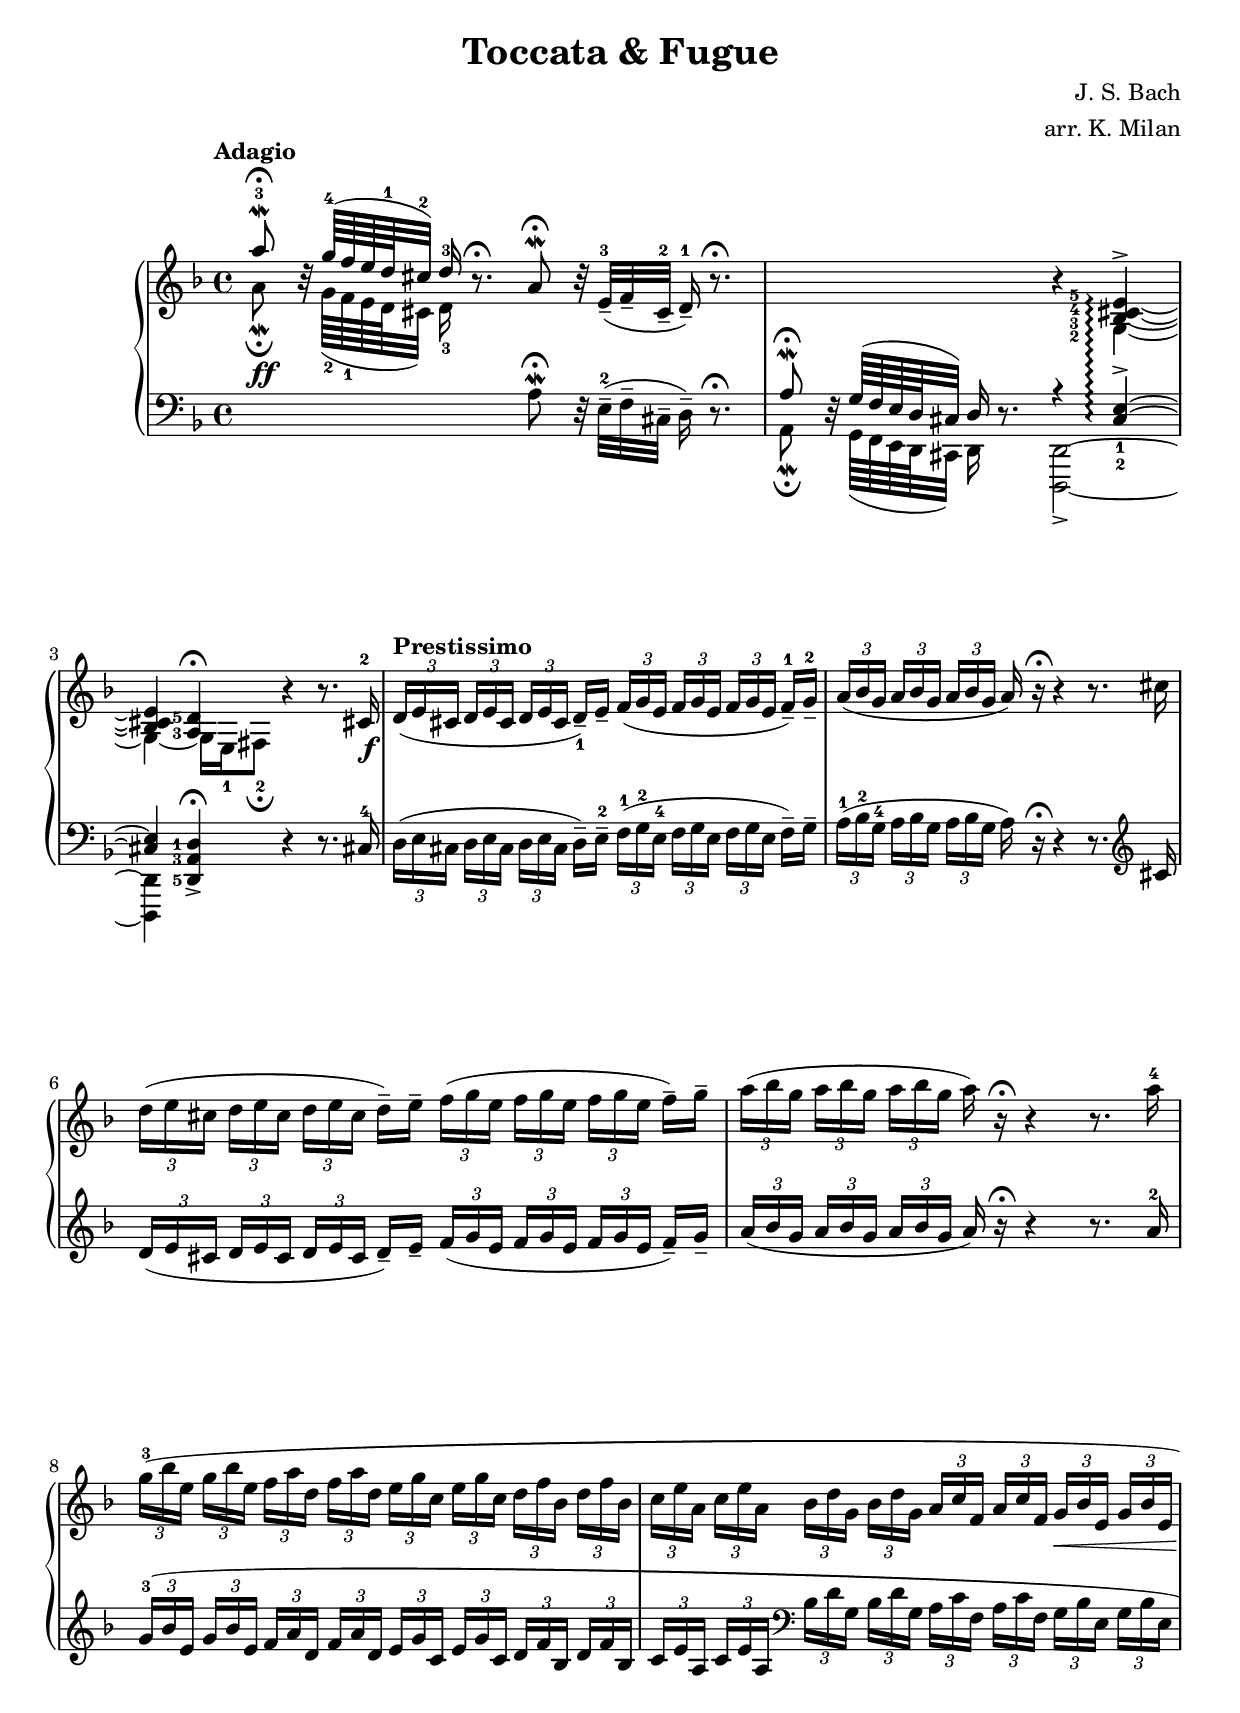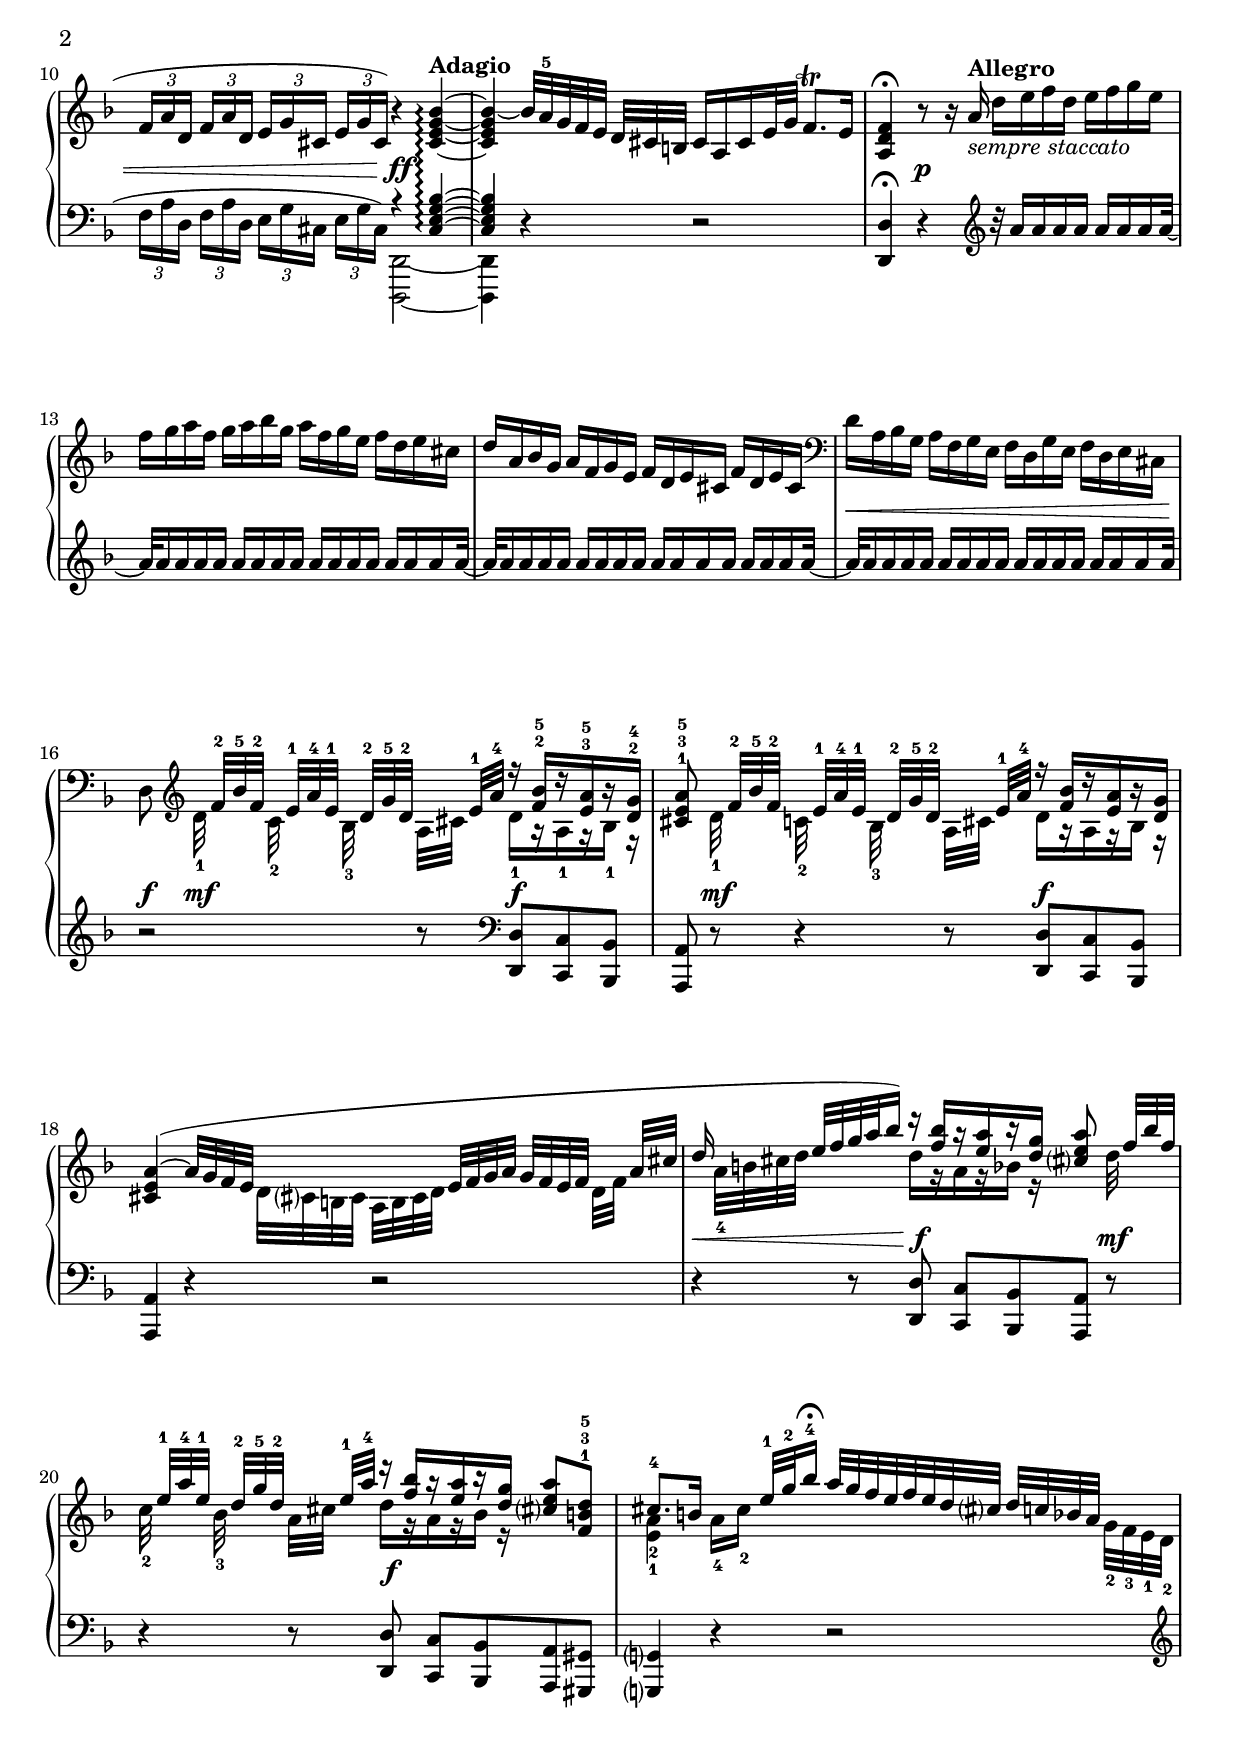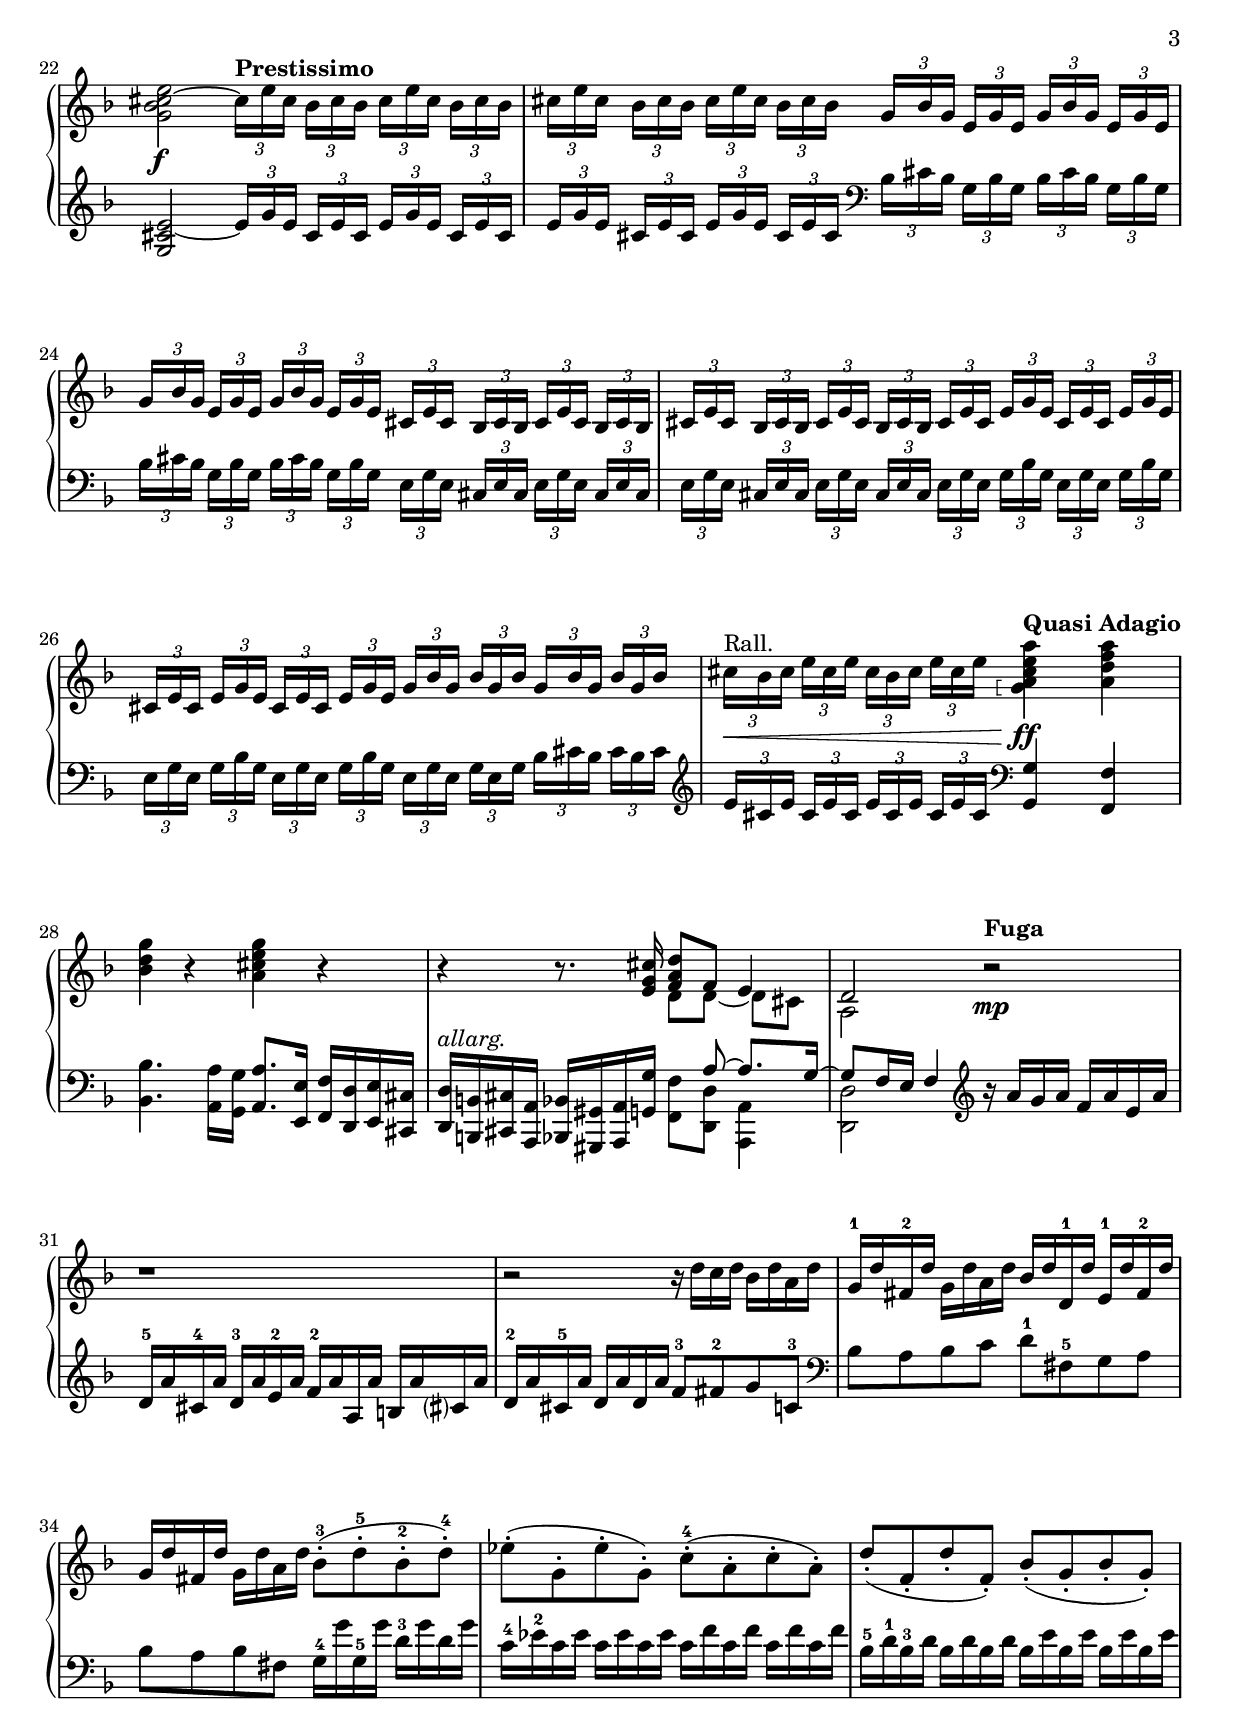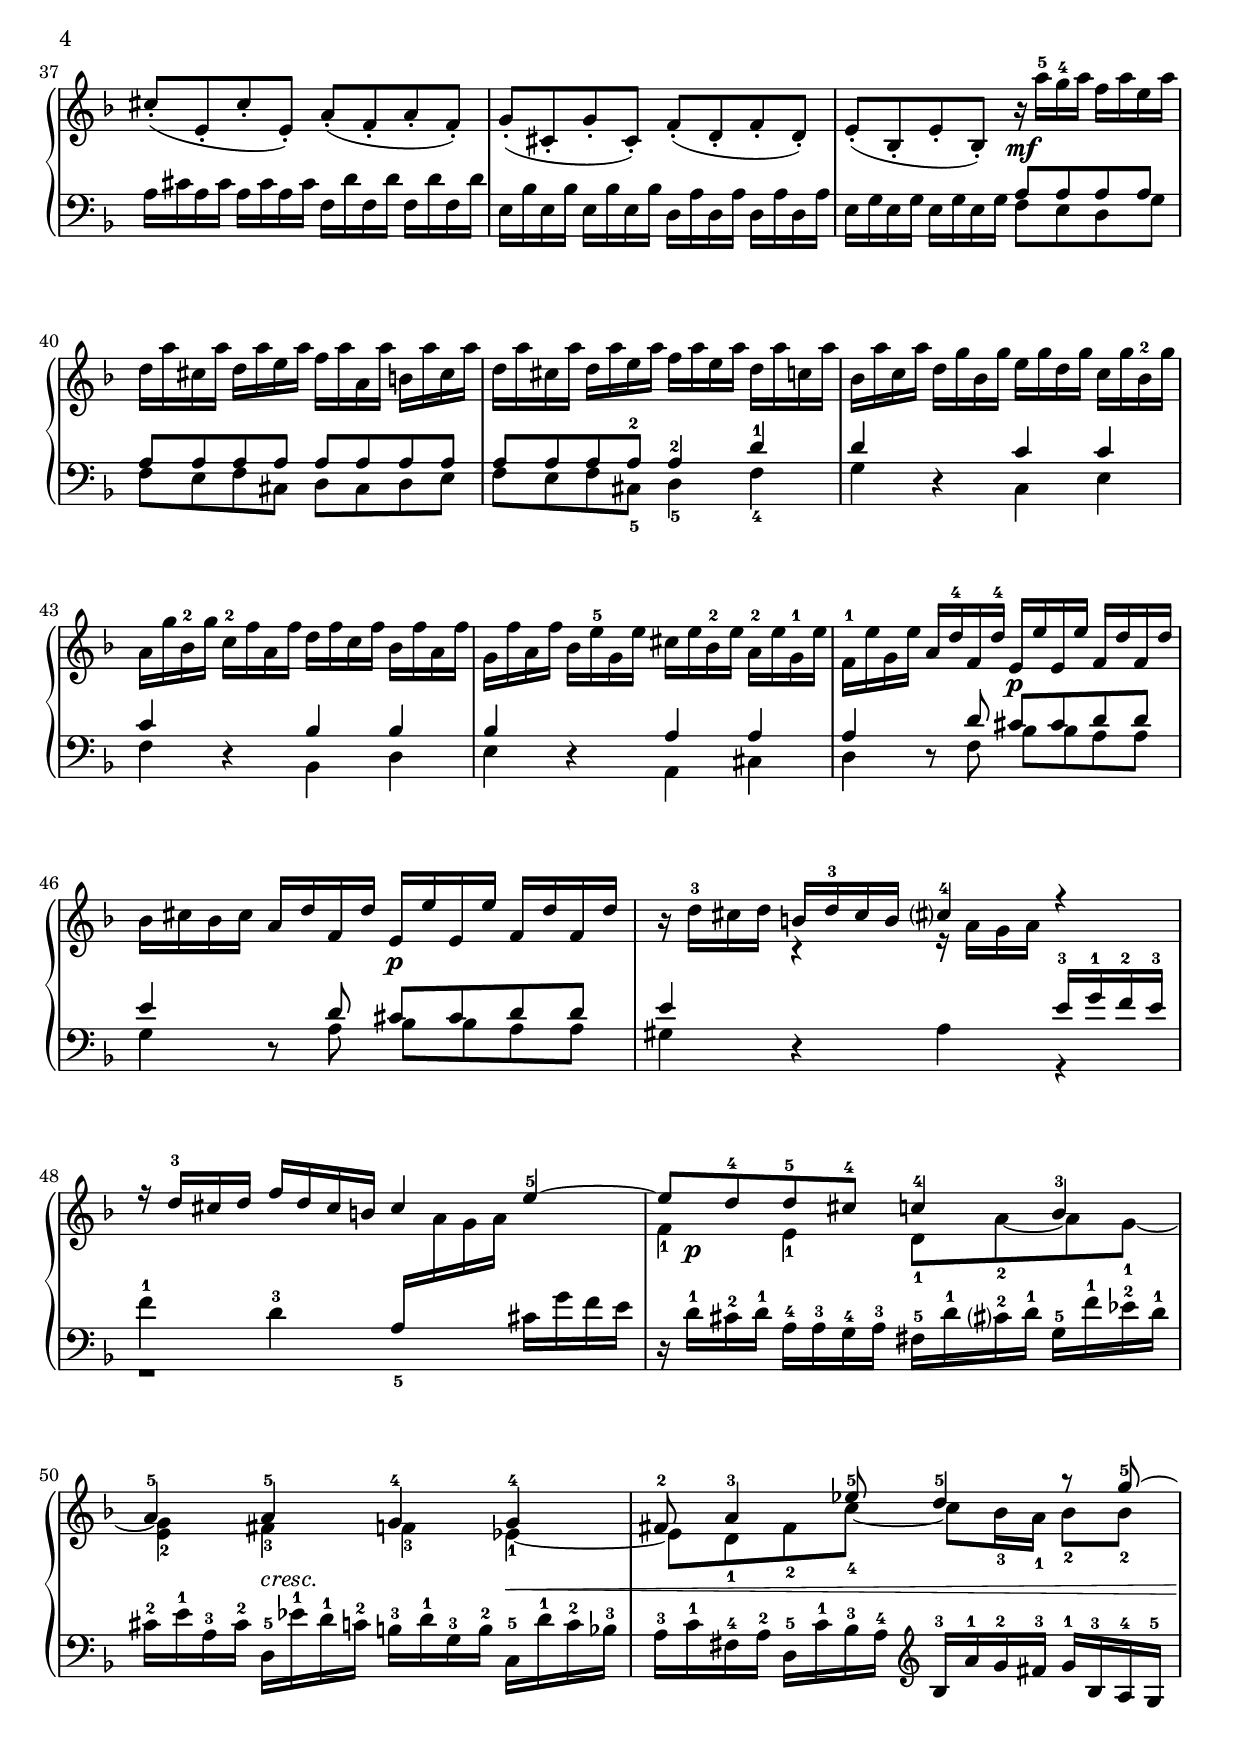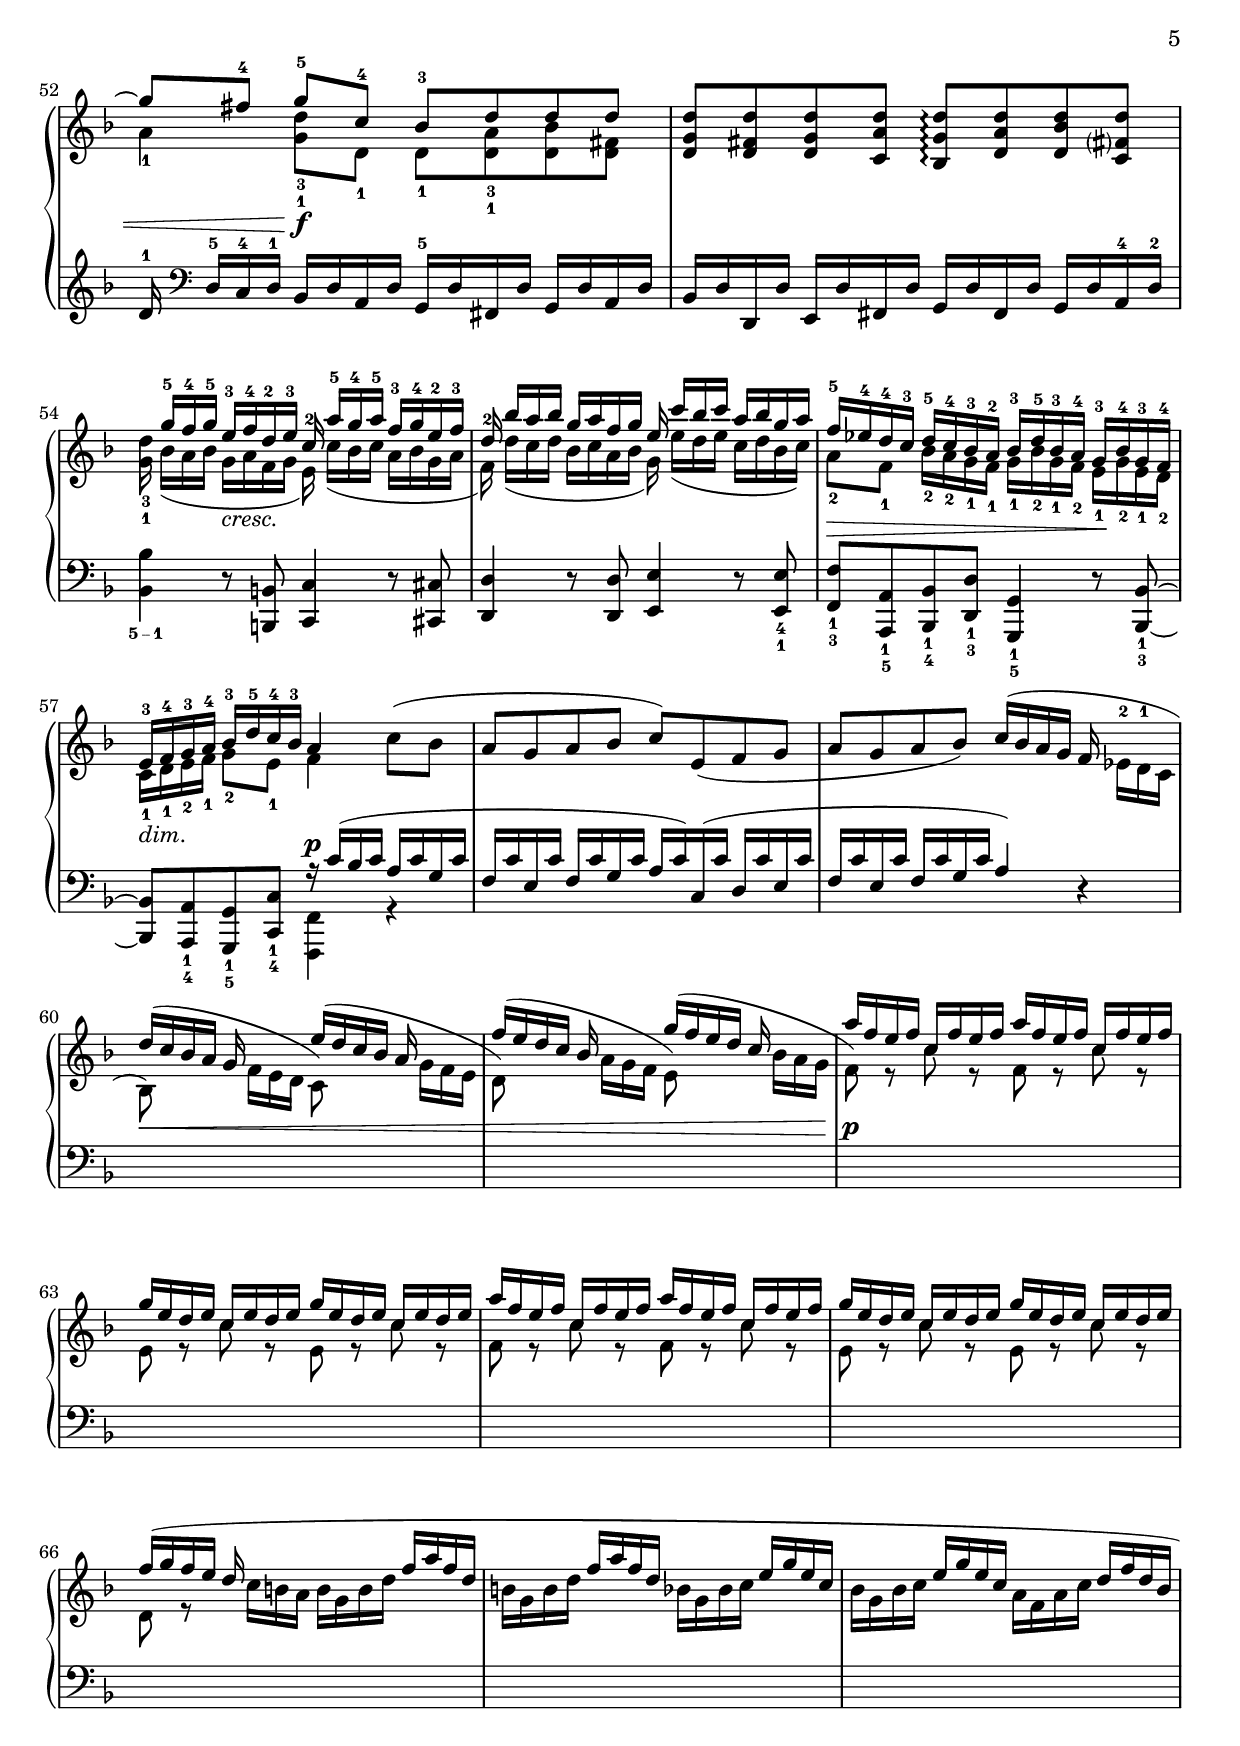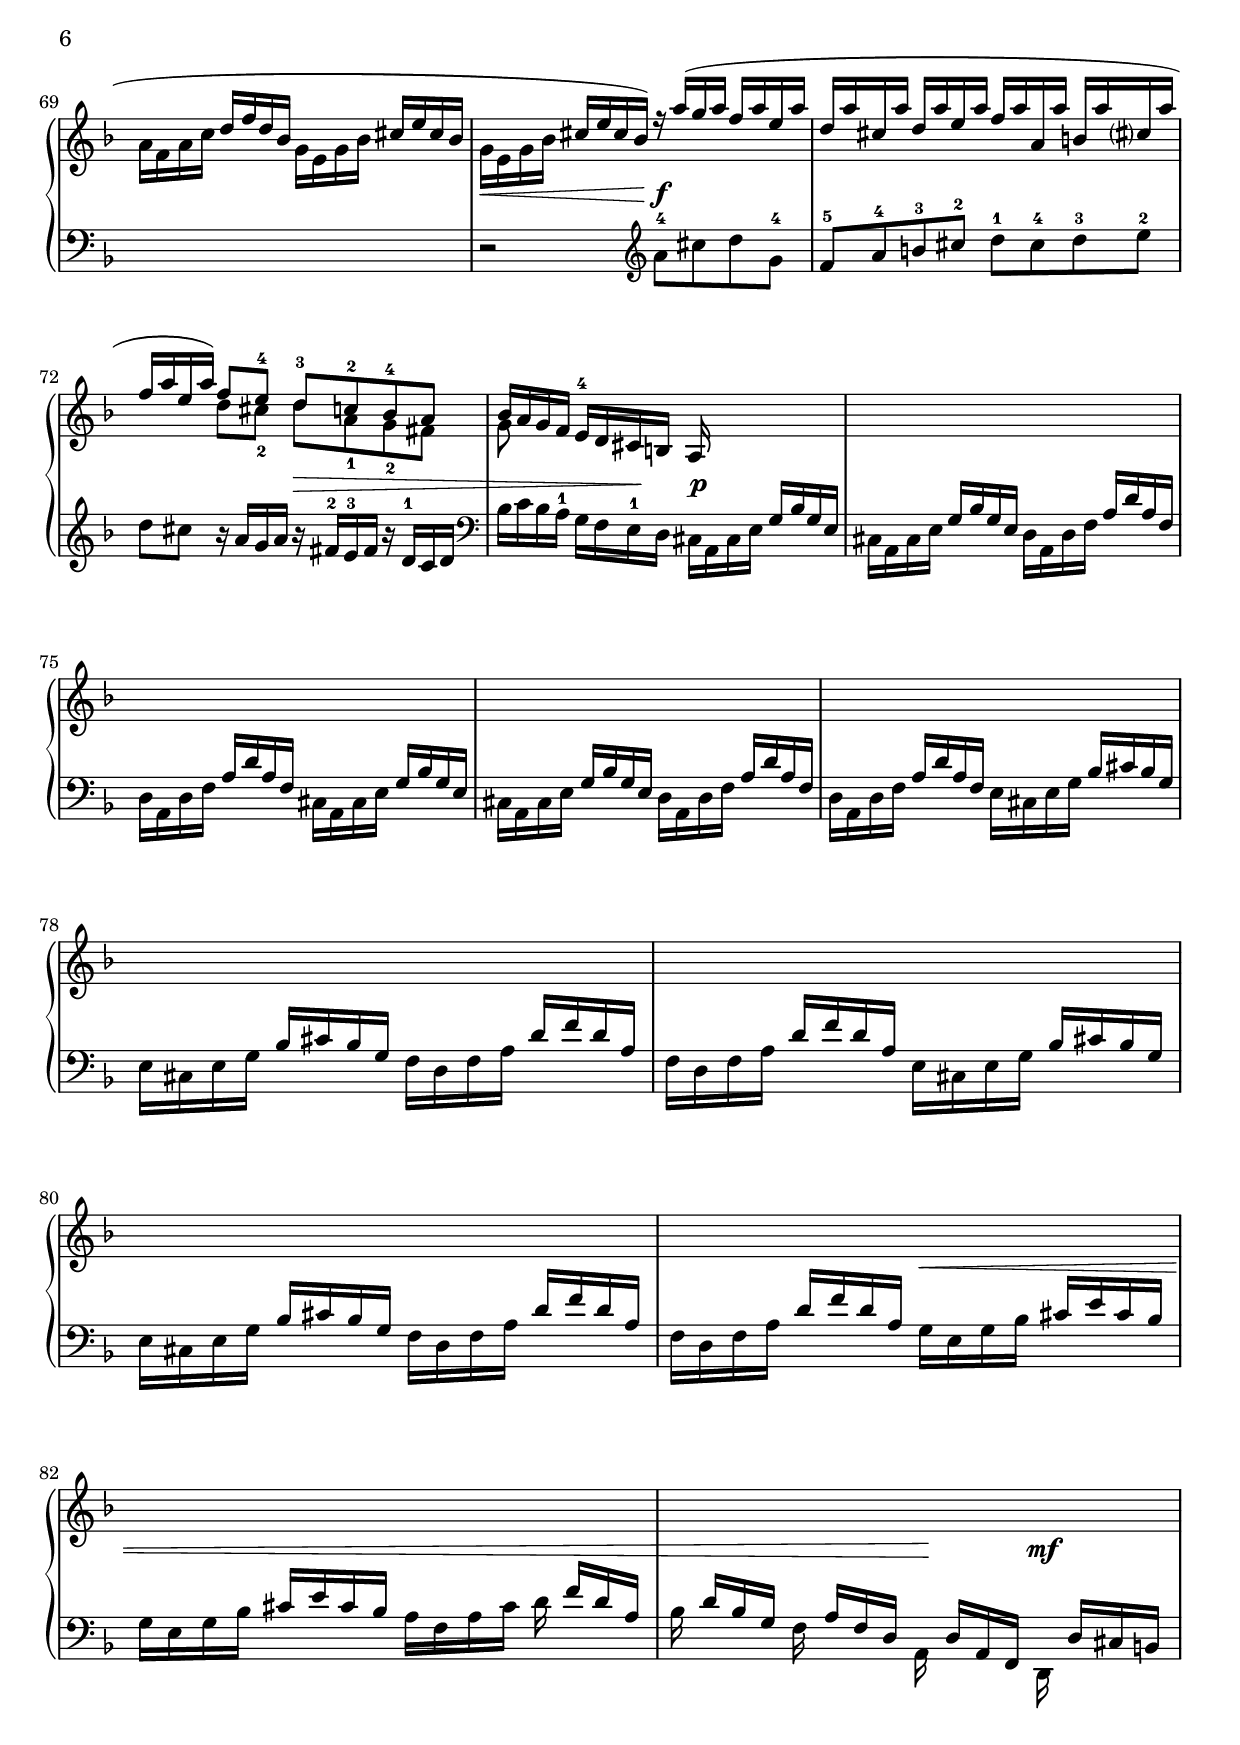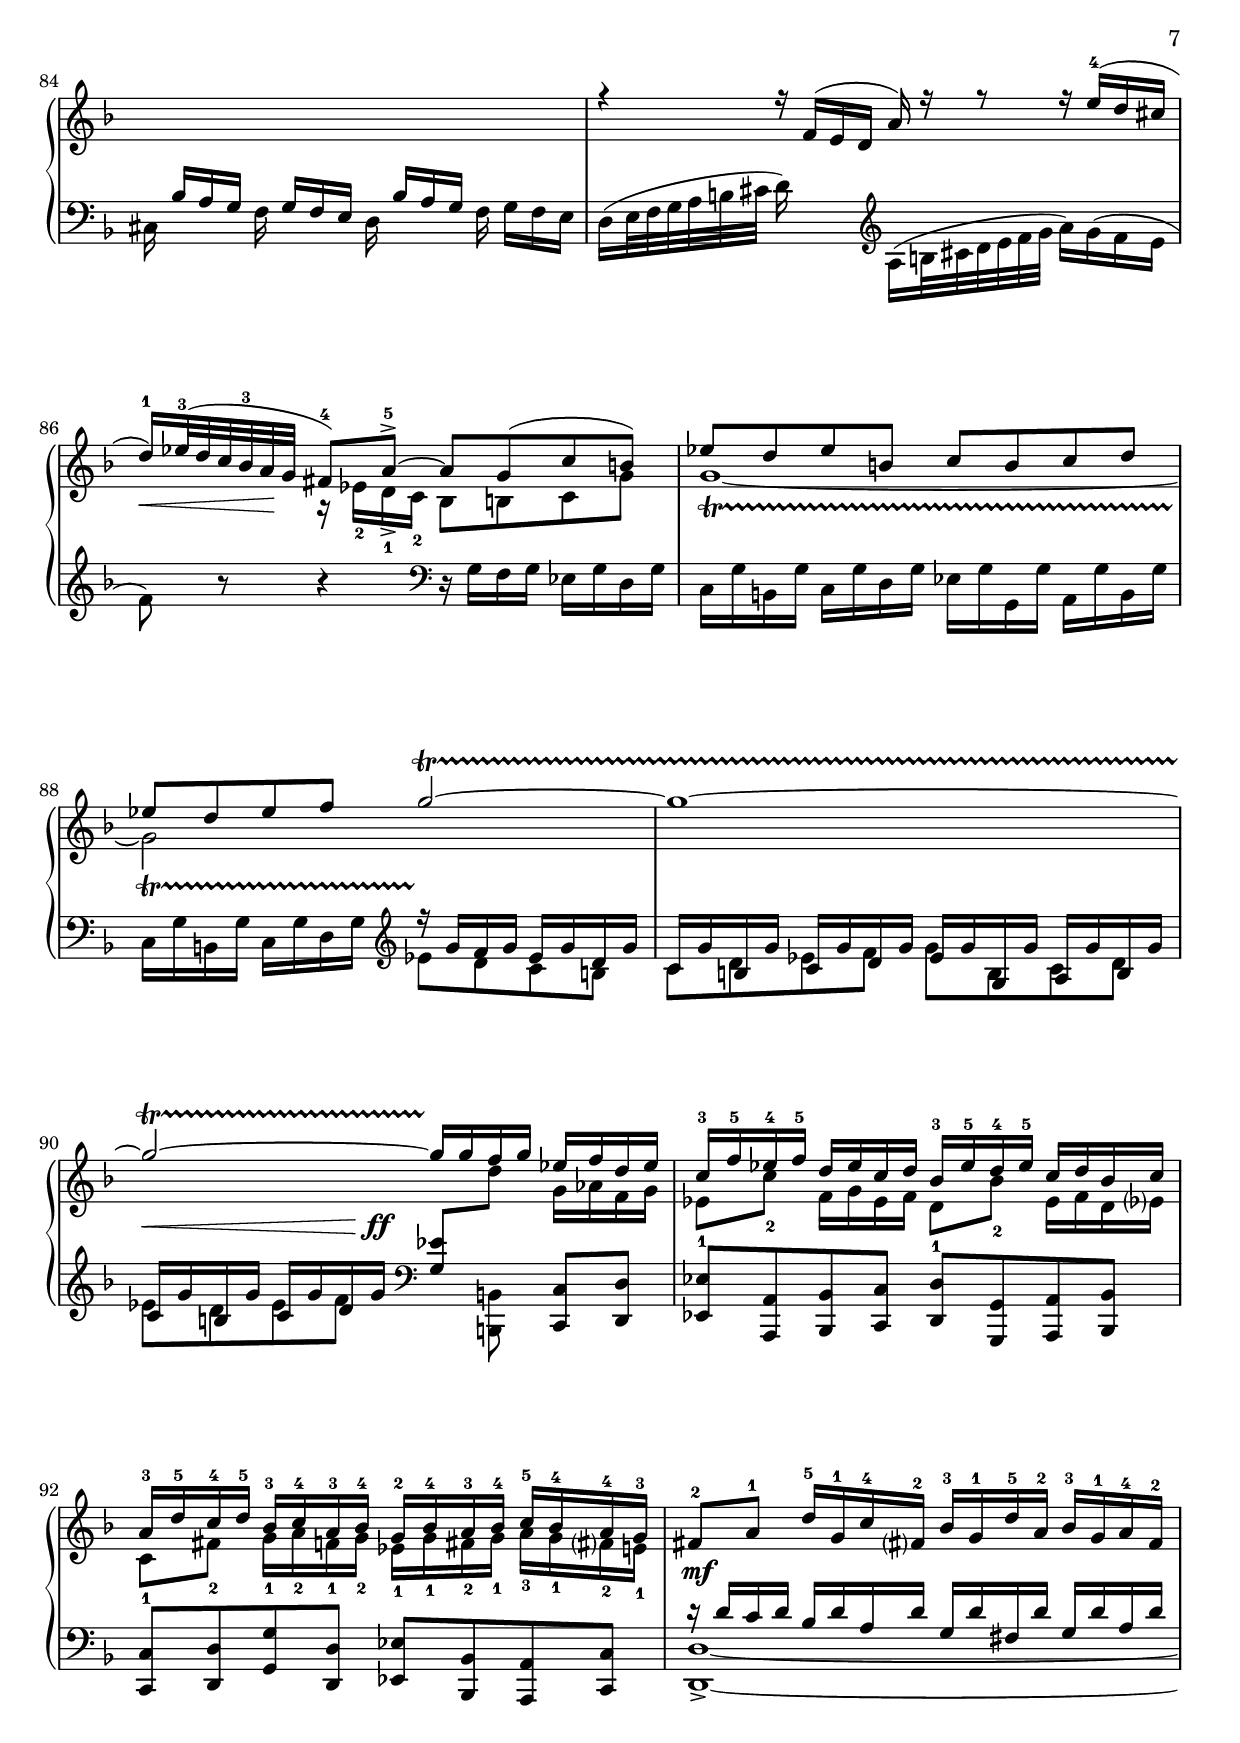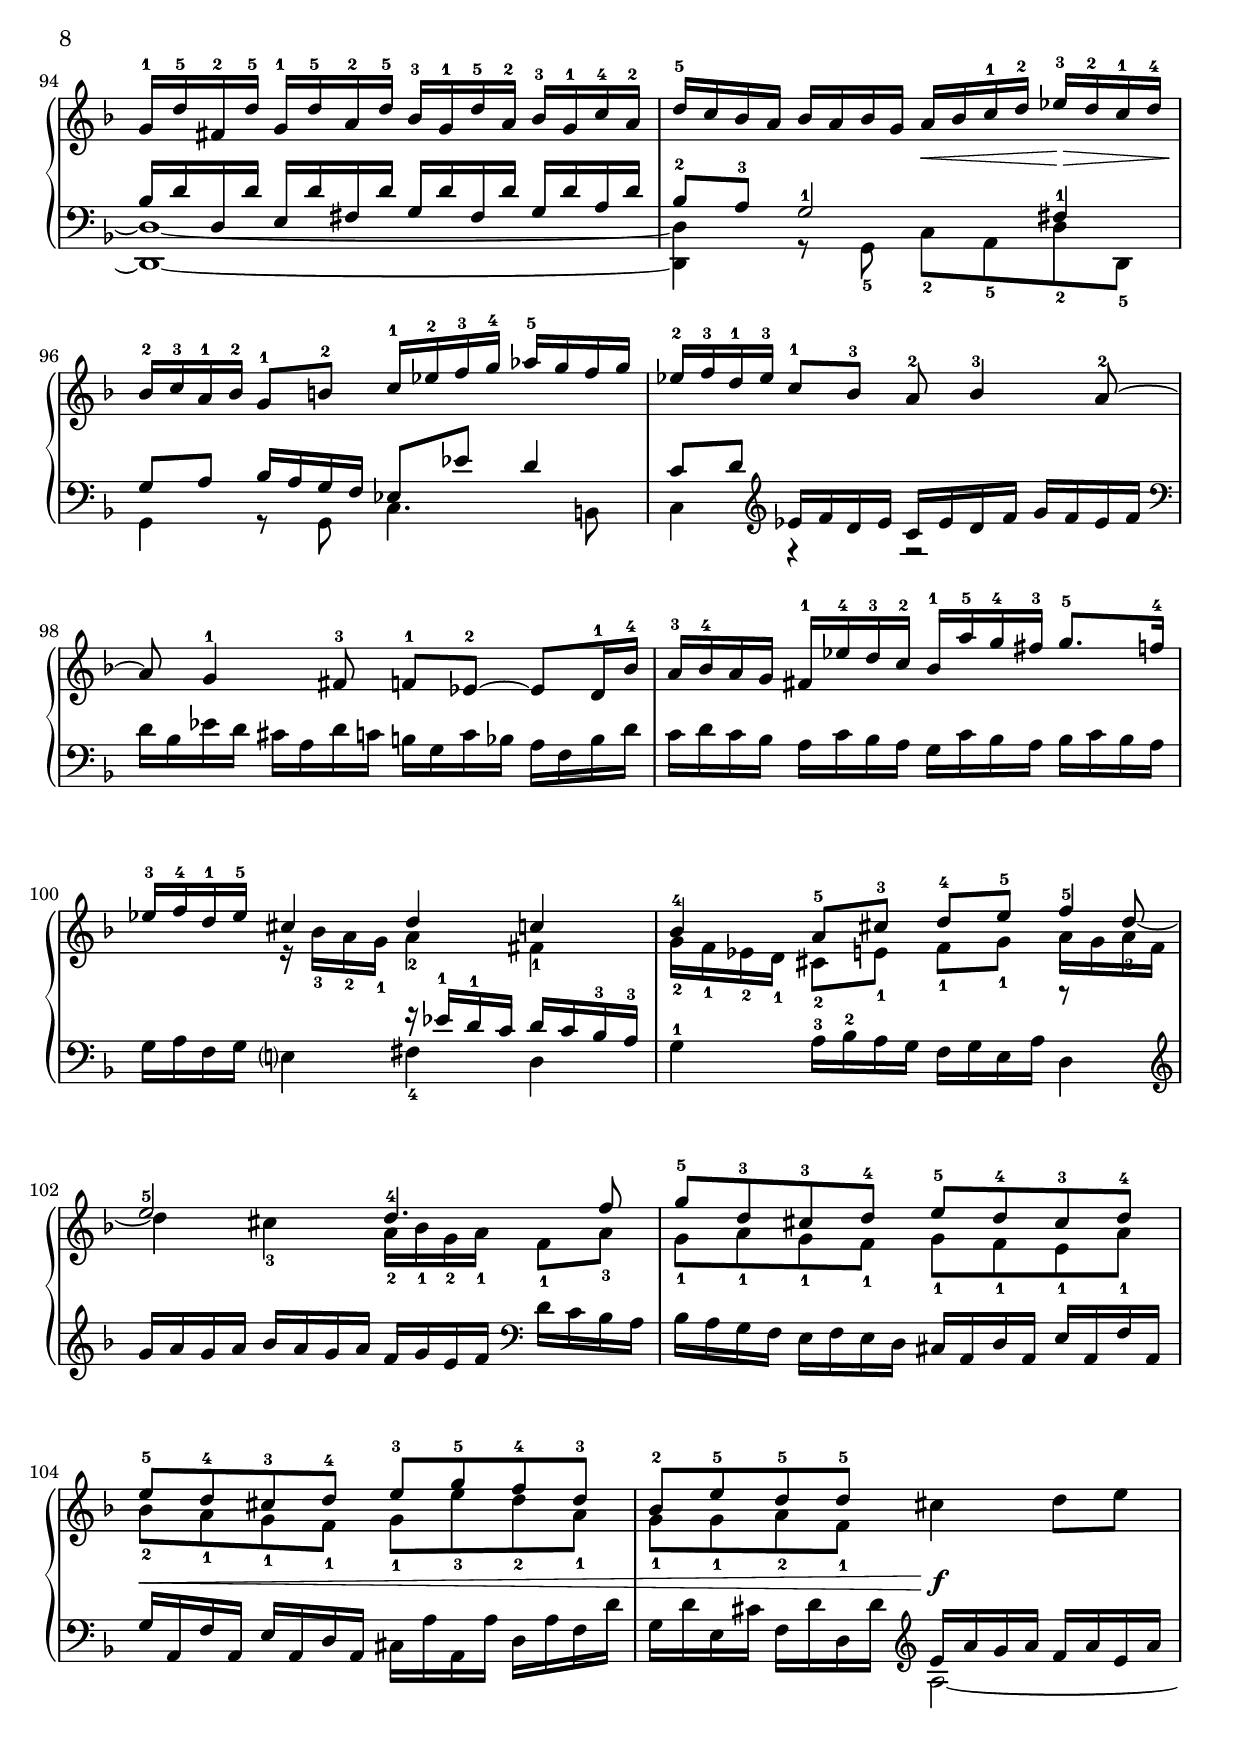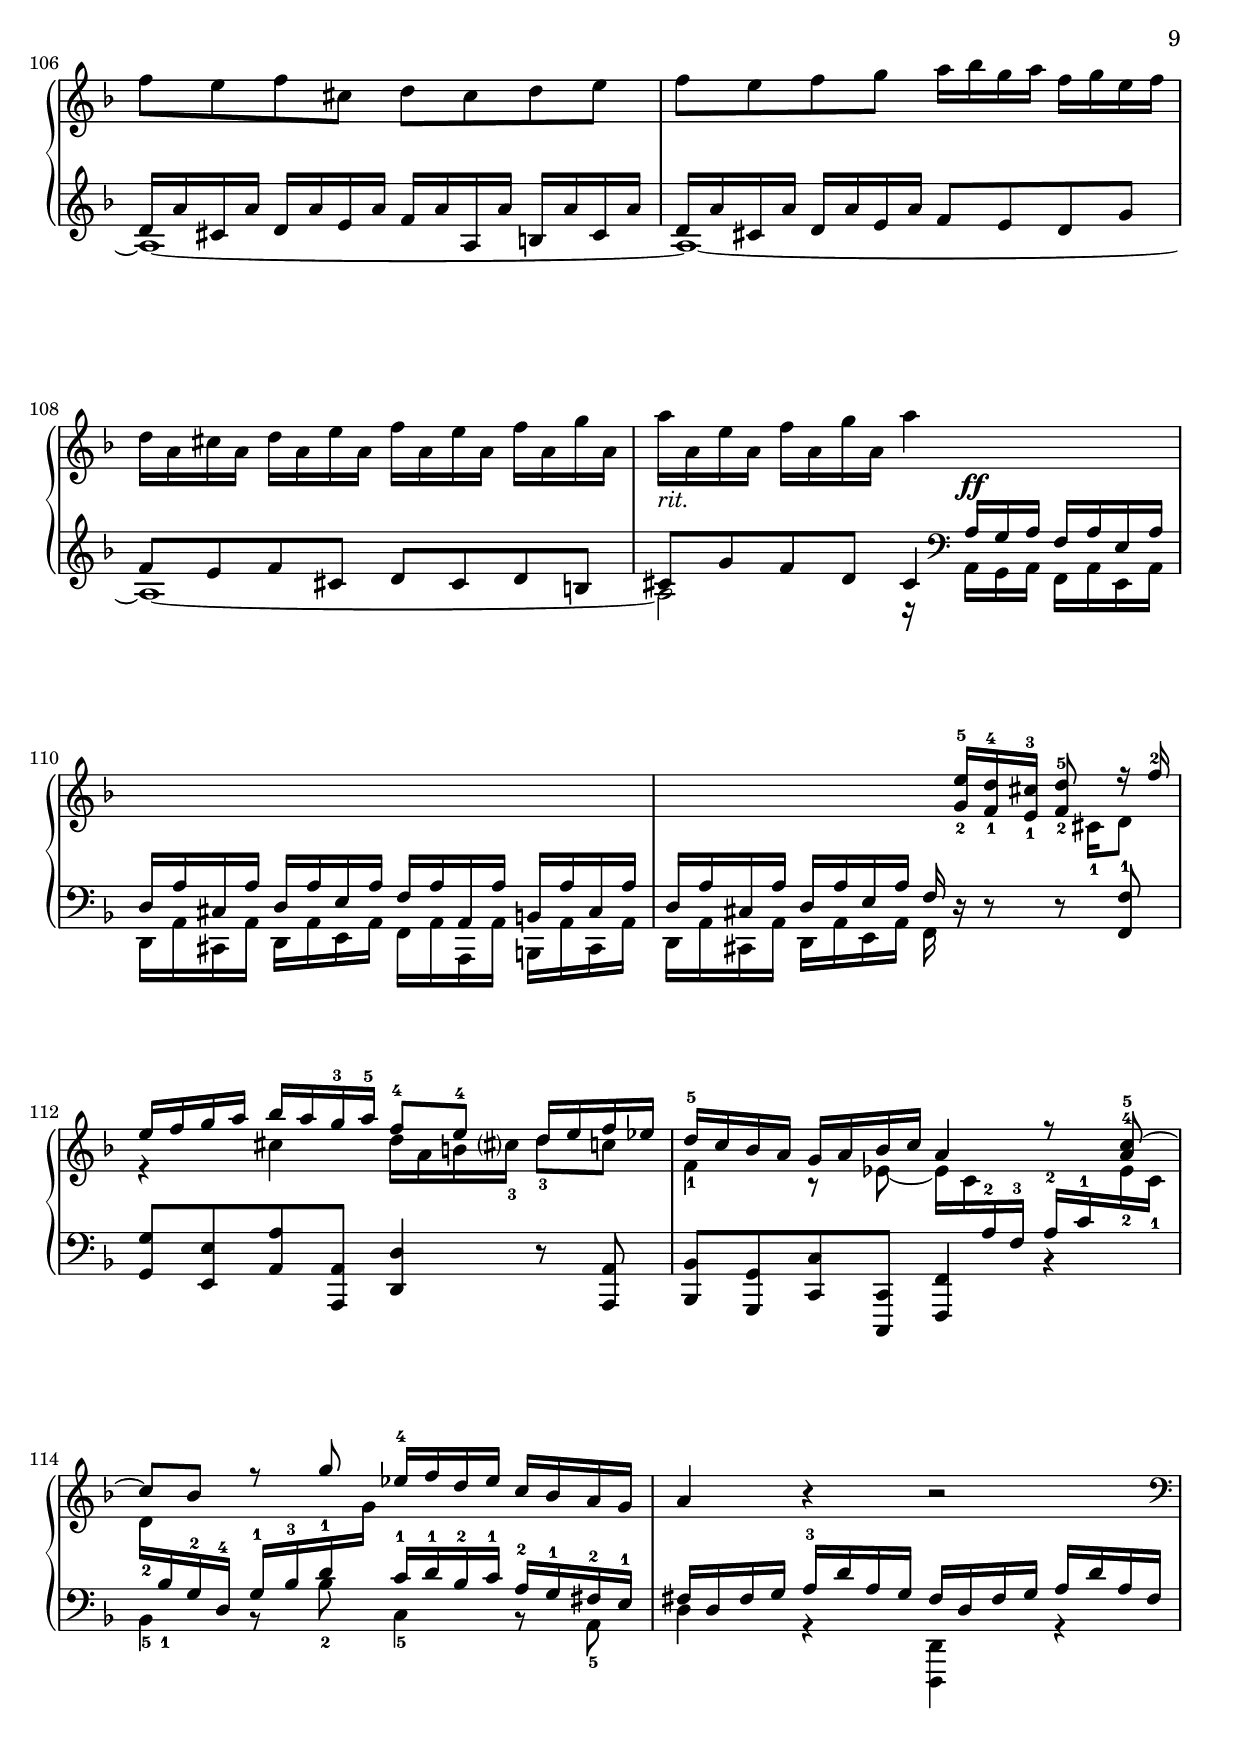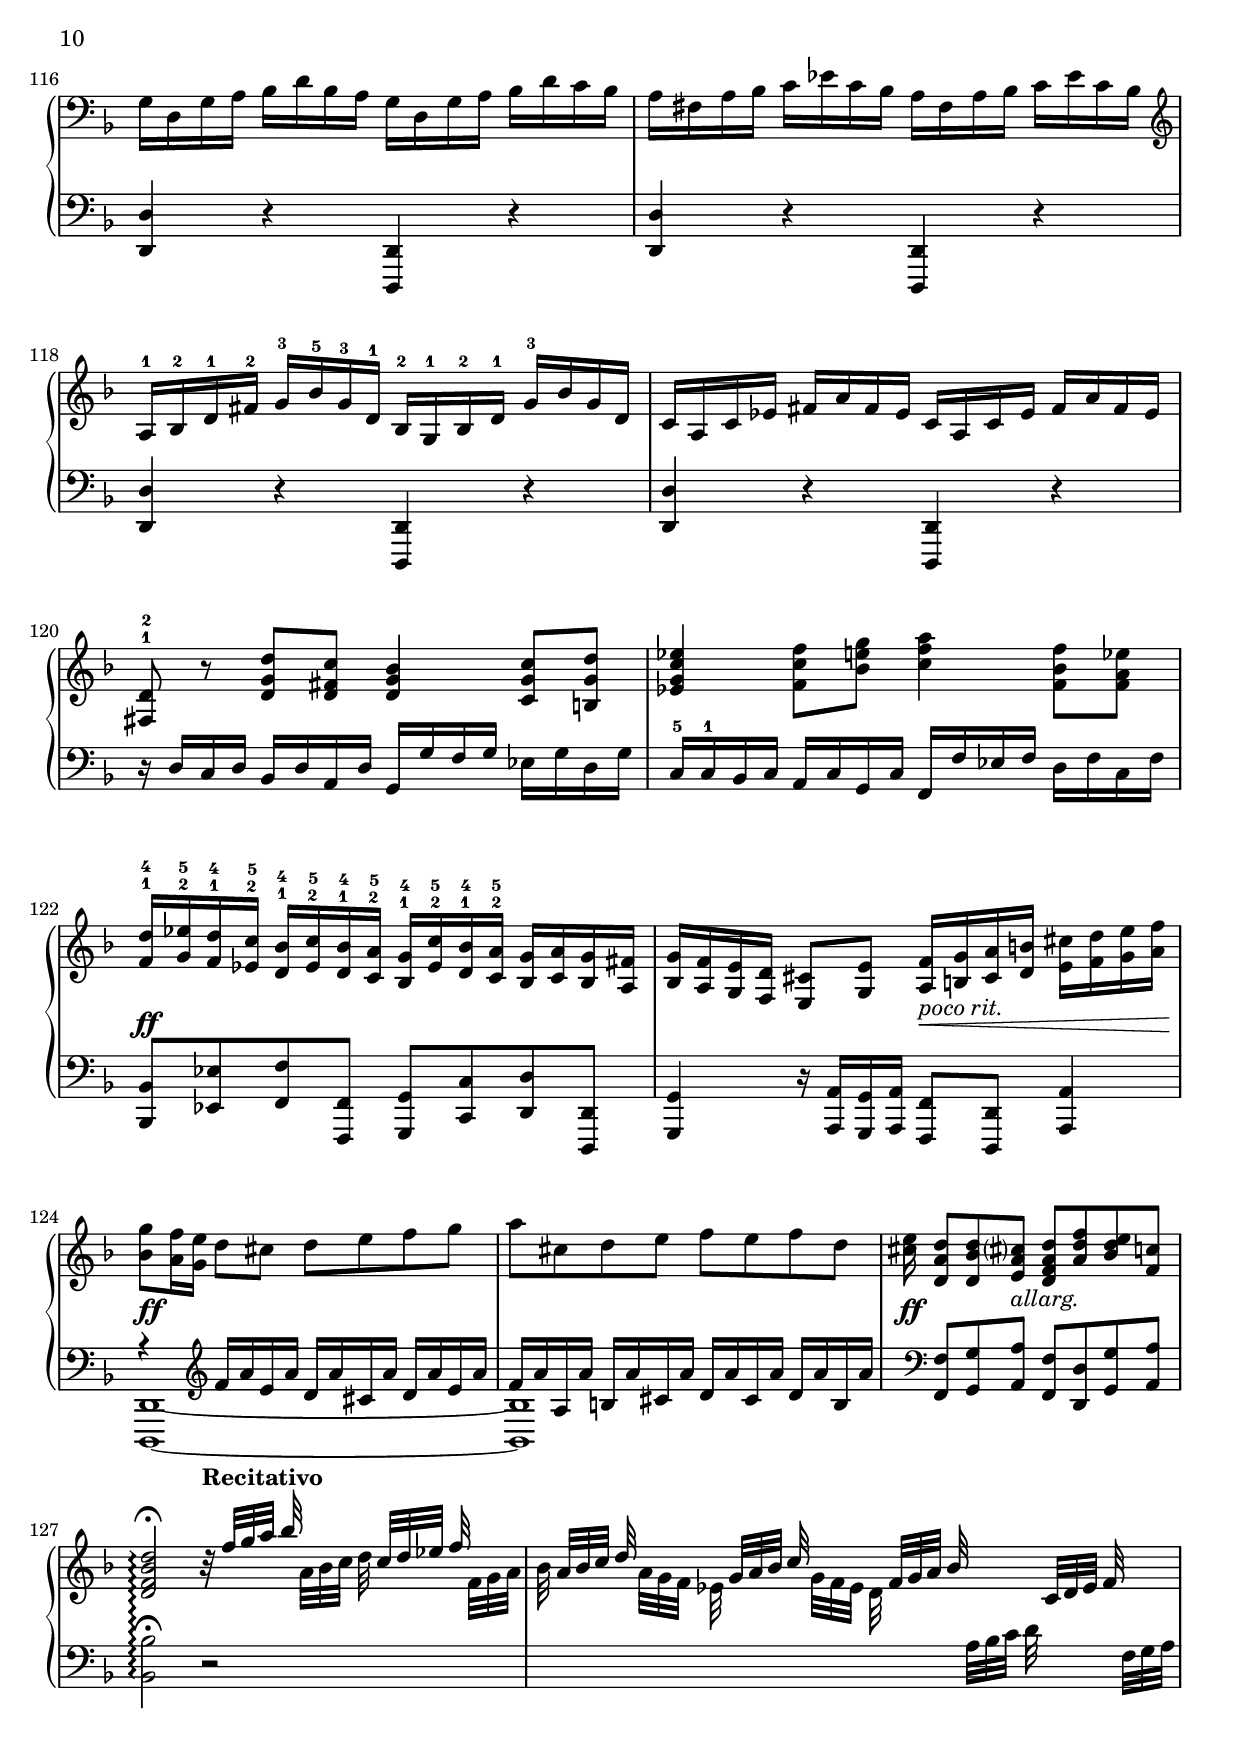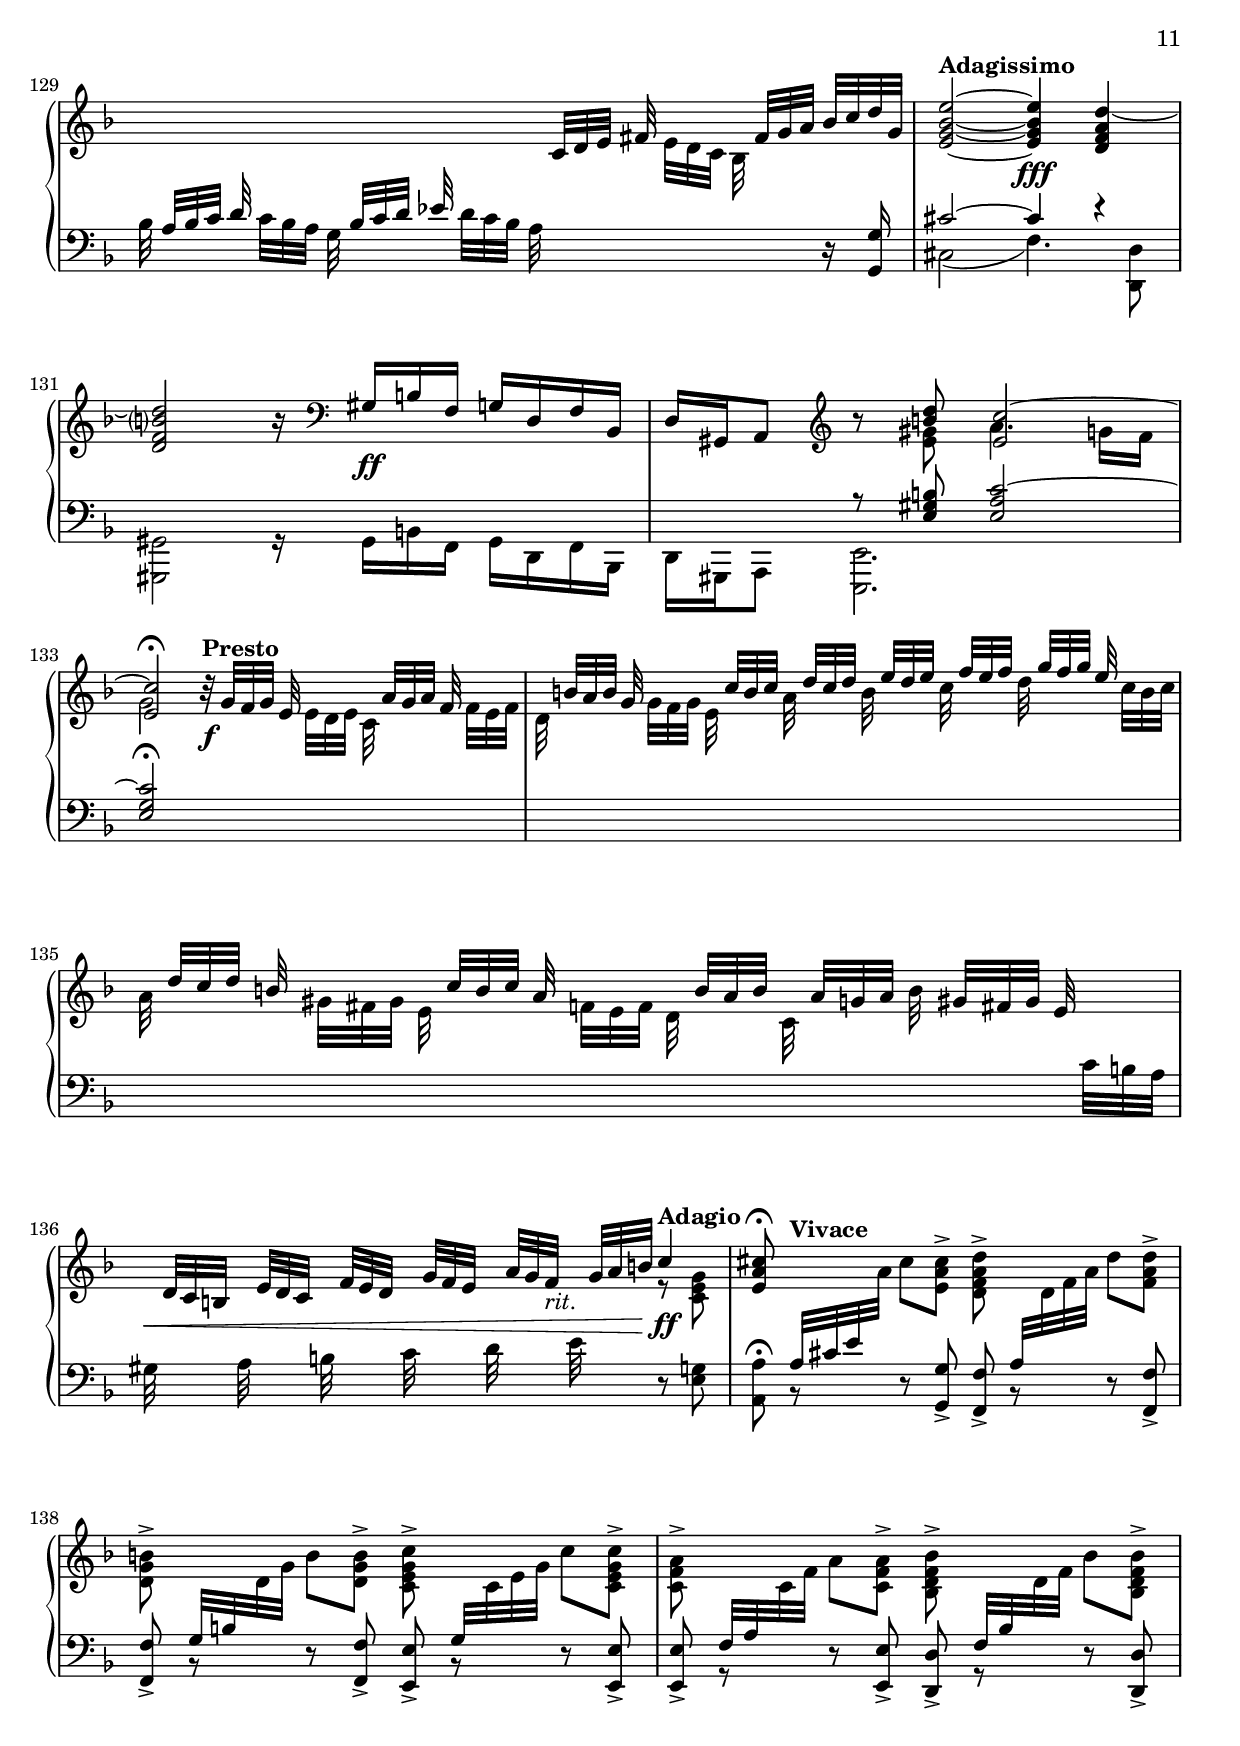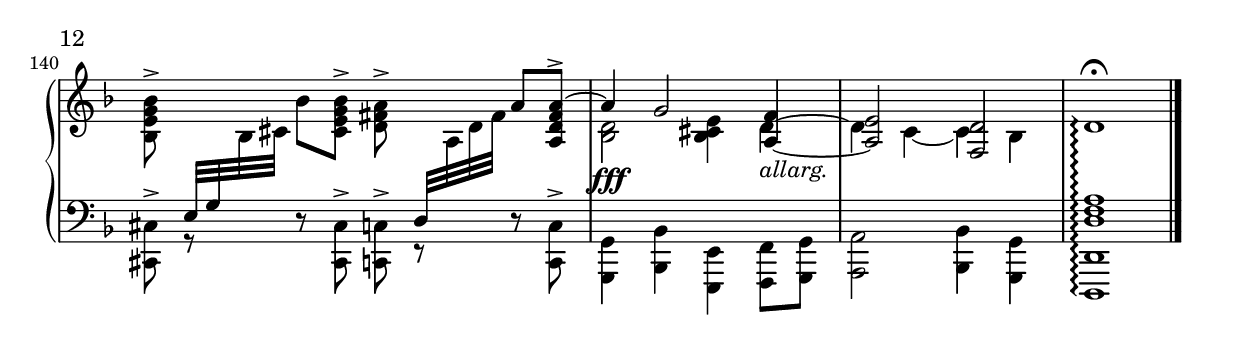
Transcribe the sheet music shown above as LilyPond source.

\version "2.22.1"

\version "2.22.1"


toccata_dyn_intro = {
  s8\ff s4. s2
  s1
  s2 s4 s8. s16\f
}

toccata_rh_intro = \relative c' {
  \clef treble
  \key d \minor
  \time 4/4
  \autoBeamOn
  \tempo "Adagio"
  
  % Measure 1
  <<
    \new Voice { 
      \voiceOne
      a''8-3 \mordent \fermata
      r32 g64([-4 f e d-1 cis32])-2 d16-3 r8. \fermata
    }
    \new Voice {
      \voiceTwo
      a8 \mordent \fermata
      r32 g64([-2 f-1 e d cis32]) d16-3 r8.
    }
  >>
  \oneVoice
  a'8 \mordent \fermata
  r32 e([-3-- f-- cis]-2-- d16)-1--
  r8. \fermata
  
  % Measure 2
  s2
  
  r4
  <<
    \new Voice {
      \voiceOne
      \tieDown
      \set PianoStaff.connectArpeggios = ##t
      \set fingeringOrientations = #'(left)
      
      <bes-3 cis-4 e-5>4->~ \arpeggio
      
      
      <bes cis e>
      
      <a-3 d-5>4 \fermata
      
      % Measure 3
    } 
    \voiceTwo {
      \set fingeringOrientations = #'(left)
      <g-2>~
      % Measure 3
      g~
      
      g16[ e-1 fis8-2] \fermata
      \oneVoice
      r4
      r8.
      \dynamicNeutral
      \clef treble
      cis'16-2
    }
  >>
}

toccata_lh_intro = \relative c {
  \clef bass
  \key d \minor
  \time 4/4
  \autoBeamOn
  
  
  % Measure 1
  \skip 2
  a'8 \mordent \fermata
  r32 e([-2-- f-- cis]-- d16)--
  r8. \fermata
  
  % Measure 2
  <<
    \new Voice { 
      \voiceOne
      
      a'8 \mordent \fermata
      r32 g64([ f e d cis32]) d16 r8.
      \set fingeringOrientations = #'(down)
      r4 <cis-2 e-1>->~\arpeggio 
      
      % Measure 3
      <cis e>
    }
    
    \voiceTwo {
      a8 \mordent \fermata
      r32 g64([ f e d cis32]) d16  r8.
      
      <d^~ d,~>2->
      
      % Measure 3
      <d d,>4
    }
  >>
  \oneVoice
  \set fingeringOrientations = #'(left)
  <d'-1 a-3 d,-5>-> \fermata
  r4 
  r8. cis16-4
  
}

\version "2.22.1"

toccata_dyn_two = {
  \repeat unfold 5 { s1 }
  s2. s4\<
  % Measure 10
  s2
  s2\ff
  s1
}

toccata_rh_two = \relative c' {
  
  \tempo "Prestissimo"
  
  \set fingeringOrientations = #'(down)
  % Measure 4
  \tuplet 3/2 { d16([ e cis] }
  \tuplet 3/2 { d16[ e cis] }
  \tuplet 3/2 { d16[ e cis] }
  <d-1>)[-- e]--
  \tuplet 3/2 { f([ g e] }
  \tuplet 3/2 { f[ g e] }
  \tuplet 3/2 { f[ g e] }
  f)[-1-- g]-2--
  
  % Measure 5
  \tuplet 3/2 { a([ bes g] } 
  \tuplet 3/2 { a[ bes g] } 
  \tuplet 3/2 { a[ bes g] } 
  a) r16 \fermata 
  r4 r8. cis16
  
  % Measure 6
  \tuplet 3/2 { d16([ e cis] }
  \tuplet 3/2 { d16[ e cis] }
  \tuplet 3/2 { d16[ e cis] }
  d)[-- e]--
  \tuplet 3/2 { f([ g e] }
  \tuplet 3/2 { f[ g e] }
  \tuplet 3/2 { f[ g e] }
  f)[-- g]--
  
  % Measure 7
  \tuplet 3/2 { a([ bes g] } 
  \tuplet 3/2 { a[ bes g] } 
  \tuplet 3/2 { a[ bes g] } 
  a) r16 \fermata 
  r4 r8. a16-4
  
  % Measure 8
  \tuplet 3/2 { g([-3 bes e,] }
  \tuplet 3/2 { g[ bes e,] }
  \tuplet 3/2 { f[ a d,] }
  \tuplet 3/2 { f[ a d,] }
  \tuplet 3/2 { e[ g c,] }
  \tuplet 3/2 { e[ g c,] }
  \tuplet 3/2 { d[ f bes,] }
  \tuplet 3/2 { d[ f bes,] }
  
  % Measure 9
  \tuplet 3/2 { c[ e a,] }
  \tuplet 3/2 { c[ e a,] }
  \tuplet 3/2 { bes[ d g,] }
  \tuplet 3/2 { bes[ d g,] }
  \tuplet 3/2 { a[ c f,] }
  \tuplet 3/2 { a[ c f,] }
  \tuplet 3/2 { g[ bes e,] }
  \tuplet 3/2 { g[ bes e,] }
  
  % Measure 10
  \tuplet 3/2 { f[ a d,] }
  \tuplet 3/2 { f[ a d,] }
  \tuplet 3/2 { e[ g cis,] }
  \tuplet 3/2 { e[ g cis,]) }
  r4
  
  \tempo "Adagio"
  <cis e g bes>~ \arpeggio
  
  % Measure 11
  <cis e g bes~>
  bes'32[ a-5 g f e] d[ cis b] cis16[ a cis e32 g] 
  f8.[\trill e16]
}

toccata_lh_two = \relative c {
  % Measure 4
  \tuplet 3/2 { d16([ e cis] }
  \tuplet 3/2 { d16[ e cis] }
  \tuplet 3/2 { d16[ e cis] }
  d)[-- e]-2--
  \tuplet 3/2 { f([-1 g-2 e]-4 }
  \tuplet 3/2 { f[ g e] }
  \tuplet 3/2 { f[ g e] }
  f)[-- g]--
  
  % Measure 5
  \tuplet 3/2 { a([-1 bes-2 g-4] }
  \tuplet 3/2 { a[ bes g] }
  \tuplet 3/2 { a[ bes g] }
  a) r16 \fermata 
  r4 r8. 
  
  \clef treble
  cis16
  
  % Measure 6
  \tuplet 3/2 { d16([ e cis] }
  \tuplet 3/2 { d16[ e cis] }
  \tuplet 3/2 { d16[ e cis] }
  d)[-- e]--
  \tuplet 3/2 { f([ g e] }
  \tuplet 3/2 { f[ g e] }
  \tuplet 3/2 { f[ g e] }
  f)[-- g]--
  
  % Measure 7
  \tuplet 3/2 { a([ bes g] }
  \tuplet 3/2 { a[ bes g] }
  \tuplet 3/2 { a[ bes g] }
  a) r16 \fermata 
  r4 r8. 
  a16-2
  
  % Measure 8
  \tuplet 3/2 { g([-3 bes e,] }
  \tuplet 3/2 { g[ bes e,] }
  \tuplet 3/2 { f[ a d,] }
  \tuplet 3/2 { f[ a d,] }
  \tuplet 3/2 { e[ g c,] }
  \tuplet 3/2 { e[ g c,] }
  \tuplet 3/2 { d[ f bes,] }
  \tuplet 3/2 { d[ f bes,] }
  
  % Measure 9
  \tuplet 3/2 { c[ e a,] }
  \tuplet 3/2 { c[ e a,] }
  \clef bass
  \tuplet 3/2 { bes[ d g,] }
  \tuplet 3/2 { bes[ d g,] }
  \tuplet 3/2 { a[ c f,] }
  \tuplet 3/2 { a[ c f,] }
  \tuplet 3/2 { g[ bes e,] }
  \tuplet 3/2 { g[ bes e,] }
  
  % Measure 10
  \tuplet 3/2 { f[ a d,] }
  \tuplet 3/2 { f[ a d,] }
  \tuplet 3/2 { e[ g cis,] }
  \tuplet 3/2 { e[ g cis,]) }
  
  <<
    \new Voice {
      \voiceOne
      r4
      <cis e g bes>~ \arpeggio
      
      % Measure 11
      <cis e g bes>
    }
    \voiceTwo {
      <d, d,>2~
      
      % Measure 11
      < d d,>4
      
      \oneVoice
      r4 r2
    }
  >>
}

\version "2.22.1"

toccata_dyn_three = {
  s4 s4\p s2
  s1
  s1
  s1\<
  s8\!\f
}

toccata_rh_three = \relative c' {
  % Measure 12
  <f d a>4\fermata r8 r16
  \tempo "Allegro" a16
  _\markup { \italic "sempre staccato" }
  d[ e f d] e[ f g e]
  f[ g a f] g[ a bes g] 
  a[ f g e] f[ d e cis]
  
  % Measure 13
  d[ a bes g] a[ f g e] 
  f[ d e cis] f[ d e cis] 
  \clef bass
  
  % Measure 14
  d[ a bes g] a[ f g e] f[ d g e] f[ d e cis]
}

toccata_lh_three = \relative c {
  % Measure 12
  <d d,>4\fermata
  r4
  \clef treble
  r32 a''16[ a a a] a[ a a a32]~
  
  % Measure 13
  a32[ a16 a a a] a[ a a a] a[ a a a] a[ a a a32]~
  
  % Measure 14
  a32[ a16 a a a] a[ a a a] a[ a a a] a[ a a a32]~
  
  % Measure 15
  a32[ a16 a a a] a[ a a a] a[ a a a] a[ a a a32]
}

\version "2.22.1"

toccata_dyn_four = {
  s8\mf s4.
  s8.\f s8.
  s8
  s8.\mf s8. 
  s8
  s8.\f
  s8. 
  
  % Measure 18
  s1
  
  s4.\<
  s2\!\f
  s8.\mf
  
  s8.
  s8
  s8.\f
  s8.
  s4
  
  % Measure 21
  s1
}

toccata_rh_four = \relative c' {
  % Measure 15
  \autoBeamOff
  d,8 \clef treble
  <<
    \new Voice {
      \voiceOne
      % Measure 16
      \set fingeringOrientations = #'(up)
      s32 f'[-2 bes-5 f]-2 
      s32 e[-1 a-4 e]-1
      s32 d[-2 g-5 d]-2
      s16 e32[-1 a]-4
      r16 <f-2 bes-5>[ 
      r <e-3 a-5>
      r <d-2 g-4>]
      
      % Measure 17
      <cis-1 e-3 a-5>8
      s32 f[-2 bes-5 f]-2 
      s32 e[-1 a-4 e]-1
      s32 d[-2 g-5 d]-2
      s16 e32[-1 a]-4
      r16 <f bes>[ 
      r <e a>
      r <d g>]
      
      % Measure 18
      <a'~ e cis>4(
      a32[ g f e]
      s4
      e32[ f g a]
      g[ f e f]
      s16
      a32[ cis]
      
      % Measure 19
      d16 s8
      e32[ f g a bes16])
      
      r16 <f bes>[ 
      r <e a>
      r <d g>]
      <cis? e a>8
      
      s32 f[ bes f] 
      
      % Measure 20
      s32 e[-1 a-4 e]-1
      s32 d[-2 g-5 d]-2
      s16 e32[-1 a]-4
      r16 <f bes>[ 
      r <e a>
      r <d g>]
      
      <cis? e a>8
      <d-5 b-3 f-1>
      
      % Measure 21
      cis8.[-4 b16] s8 e32[-1 g-2 bes16]-4\fermata
      a32[ g f e f e d cis?] d[ c bes a]
    }
    {
      \voiceTwo 
      % Measure 16 
      d,32-1 s16.
      c32-2 s16.
      bes32-3 s16.
      a32[ cis] s16
      d16-1[ r a-1 r bes-1] r
      
      % Measure 17
      s8 
      d32-1 s16.
      c32-2 s16.
      bes32-3 s16.
      a32[ cis] s16
      d16[ r a r bes] r
      
      % Measure 18
      s4 s8 
      d32[ cis? b cis] 
      a[ b cis d]
      s4
      d32[ f] s16
      
      % Measure 19
      s16 a32[-4 b cis d]
      s8.
      d16[ r a r bes] r
      s8 d32 s16.
      
      % Measure 20
      c32-2 s16.
      bes32-3 s16.
      a32[ cis] s16
      d16[ r a r bes] r
      s4
      
      % Measure 21
      <a-2 e-1>4
      a16[-4 cis]-2 
      s8 s4. 
      g32[-2 f-3 e-1 d-2]
    }
  >>
}

toccata_lh_four = \relative c {
  % Measure 16
  r2 r8
  \clef bass
  <d d,>8[
  <c c,>
  <bes bes,>]
  
  % Measure 17
  <a a,> r8 r4 r8 
  <d d,>8[
  <c c,>
  <bes bes,>]
  
  % Measure 18
  <a a,>4 r4 r2
  
  % Measure 19
  r4 r8
  <d d,>8
  <c c,>[
  <bes bes,>
  <a a,>] r8
  
  % Measure 20
  r4
  r8
  <d d,>8
  <c c,>[
  <bes bes,>
  <a a,>
  <gis gis,>]
  
  % Measure 21
  <g? g,?>4
  r4 r2
}

\version "2.22.1"
toccata_dyn_five = {
  s2\f s2
  \repeat unfold 4 { s1 }
  % Measure 27
  s2\< s2\!\ff
  s1
  s1
  
  % Measure 30
  s2
}


toccata_rh_five = \relative c' {
  % Measure 22
  \oneVoice
  <g' bes cis~ e>2
  \tempo "Prestissimo"
  \tuplet 3/2 { cis16[ e cis] } \tuplet 3/2 { bes[ cis bes] }
  \tuplet 3/2 { cis16[ e cis] } \tuplet 3/2 { bes[ cis bes] }
  
  % Measure 23
  \tuplet 3/2 { cis16[ e cis] } \tuplet 3/2 { bes[ cis bes] }
  \tuplet 3/2 { cis16[ e cis] } \tuplet 3/2 { bes[ cis bes] }
  \tuplet 3/2 { g[ bes g] } \tuplet 3/2 { e[ g e] }
  \tuplet 3/2 { g[ bes g] } \tuplet 3/2 { e[ g e] }
  
  % Measure 24
  \tuplet 3/2 { g[ bes g] } \tuplet 3/2 { e[ g e] }
  \tuplet 3/2 { g[ bes g] } \tuplet 3/2 { e[ g e] }
  \tuplet 3/2 { cis[ e cis] } \tuplet 3/2 { bes[ cis bes] }
  \tuplet 3/2 { cis[ e cis] } \tuplet 3/2 { bes[ cis bes] }
  
  % Measure 25
  \tuplet 3/2 { cis[ e cis] } \tuplet 3/2 { bes[ cis bes] }
  \tuplet 3/2 { cis[ e cis] } \tuplet 3/2 { bes[ cis bes] }
  \tuplet 3/2 { cis[ e cis] } \tuplet 3/2 { e[ g e] }
  \tuplet 3/2 { cis[ e cis] } \tuplet 3/2 { e[ g e] }
  
  % Measure 26
  \tuplet 3/2 { cis[ e cis] } \tuplet 3/2 { e[ g e] }
  \tuplet 3/2 { cis[ e cis] } \tuplet 3/2 { e[ g e] }
  \tuplet 3/2 { g[ bes g] } \tuplet 3/2 { bes[ g bes] }
  \tuplet 3/2 { g[ bes g] } \tuplet 3/2 { bes[ g bes] }
  
  % Measure 27
  
  \tuplet 3/2 { cis[ ^\markup { "Rall." } bes cis] } 
  \tuplet 3/2 { e[ cis e] }
  \tuplet 3/2 { cis[ bes cis] } \tuplet 3/2 { e[ cis e] }
  
  \arpeggioBracket
  \once \override Arpeggio.positions = #'(-1.0 . -1.0)
  \tempo "Quasi Adagio"
  <a e cis a g>4\arpeggio
  <a f d a> 
  
  % Measure 28
  <g d bes> r <g e cis a> r 
  
  % Measure 29
  r r8. <cis, e, g>16 
  <<
    \new Voice {
      \voiceOne
      <f, a d>8[ f]
      e4
      d2
    }
    \voiceTwo {
      d8[ d]~
      d[ cis]
      a2
      \oneVoice
    }
  >>
}


toccata_lh_five = \relative c' {
  % Measure 22
  
  \clef treble
  <e~ cis g>2
  \tuplet 3/2 { e16[ g e] } \tuplet 3/2 { cis[ e cis] }
  \tuplet 3/2 { e[ g e] } \tuplet 3/2 { cis[ e cis] }
  
  % Measure 23
  \tuplet 3/2 { e[ g e] } \tuplet 3/2 { cis[ e cis] }
  \tuplet 3/2 { e[ g e] } \tuplet 3/2 { cis[ e cis] }
  \clef bass
  \tuplet 3/2 { bes[ cis bes] } \tuplet 3/2 { g[ bes g] }
  \tuplet 3/2 { bes[ cis bes] } \tuplet 3/2 { g[ bes g] }
  
  % Measure 24
  \tuplet 3/2 { bes[ cis bes] } \tuplet 3/2 { g[ bes g] }
  \tuplet 3/2 { bes[ cis bes] } \tuplet 3/2 { g[ bes g] }
  \tuplet 3/2 { e[ g e] } \tuplet 3/2 { cis[ e cis] }
  \tuplet 3/2 { e[ g e] } \tuplet 3/2 { cis[ e cis] }
  
  % Measure 25
  \tuplet 3/2 { e[ g e] } \tuplet 3/2 { cis[ e cis] }
  \tuplet 3/2 { e[ g e] } \tuplet 3/2 { cis[ e cis] }
  \tuplet 3/2 { e[ g e] } \tuplet 3/2 { g[ bes g] } 
  \tuplet 3/2 { e[ g e] } \tuplet 3/2 { g[ bes g] } 
  
  % Measure 26
  \tuplet 3/2 { e[ g e] } \tuplet 3/2 { g[ bes g] } 
  \tuplet 3/2 { e[ g e] } \tuplet 3/2 { g[ bes g] } 
  \tuplet 3/2 { e[ g e] } \tuplet 3/2 { g[ e g] }
  \tuplet 3/2 { bes[ cis bes] } \tuplet 3/2 { cis[ bes cis] }
  \clef treble
  
  % Measure 27
  \tuplet 3/2 { e[ cis e] } \tuplet 3/2 { cis[ e cis] }
  \tuplet 3/2 { e[ cis e] } \tuplet 3/2 { cis[ e cis] }
  \clef bass
  <g g,>4
  <f f,>
  <bes bes,>4.
  <a a,>16[ <g g,>]
  
  % Measure 28
  <a a,>8.[ <e e,>16]
  <f f,>[ <d d,> <e e,> <cis cis,>] 
  
  <d d,>[ 
  ^\markup { \italic "allarg." }
  <b b,> <cis cis,> <a a,>] 
  <bes bes,>[ <gis gis,> <a a,> <g' g,>]
  <<
    \new Voice {
      \voiceOne
      s8
      a~ a8.[ g16]~
      g8[ f16 e] f4
    }
    \voiceTwo {
      <f f,>8[ <d d,>]
      <a a,>4 <d d,>2
      
      \oneVoice
    }
  >>
}


\version "2.22.1"


fugue_dyn_one = {
  s2
  \mp
  \repeat unfold 8 { s1 }
  
  % Measure 39
  s2
}

fugue_rh_one = \relative c'' {
  \tempo "Fuga"
  \autoBeamOn
  r2
  
  % Measure 31
  r1
  
  % Measure 32
  r2 r16 d c d bes d a d 
  
  % Measure 33
  g,-1 d' fis,-2 d' g, d' a d bes d d,-1 d' e,-1 d' fis,-2 d' 
  
  % Measure 34
  g, d' fis, d'g, d' a d bes8(-3-. d-5-. bes-2-. d)-4-.
  
  % Measure 35
  ees(-. g,-. ees'-. g,)-. c(-4-. a-. c-. a)-.
  
  % Measure 36
  d(-. f,-. d'-. f,)-. bes(-. g-. bes-. g)-.
  
  % Measure 37
  cis(-. e,-. cis'-. e,)-. a(-. f-. a-. f)-.
  
  % Measure 38
  g(-. cis,-. g'-. cis,)-. f(-. d-. f-. d)-.
  
  e(-. bes-. e-. bes)-.
}

fugue_lh_one = \relative c {
  \clef treble
  \autoBeamOn
  r16 a'' g a f a e a
  
  % Measure 31
  d,-5 a' cis,-4 a' d,-3 a' e-2 a f-2 a a, a' b, a' cis,? a'
  
  % Measure 32
  d,-2 a' cis,-5 a' d, a' d, a' 
  f8-3 fis-2 g c,-3
  
  % Measure 33
  \clef bass
  bes a bes c d-1 fis,-5 g a 
  
  % Measure 34
  bes a bes fis g16-4 g' g,-5 g' d-3 g d g
  
  % Measure 35
  c,-4 ees-2
  \repeat unfold 3 { c ees }
  \repeat unfold 4 { c f }
  
  % Measure 36
  bes,-5 d-1 bes-3 d
  \repeat unfold 2 { bes d }
  \repeat unfold 4 { bes e }
  
  % Measure 37
  \repeat unfold 4 { a, cis }
  \repeat unfold 4 { f, d' }
  
  % Measure 38
  \repeat unfold 4 { e, bes' }
  \repeat unfold 4 { d, a' }
  
  % Measure 39
  \repeat unfold 4 { e g }  
}

\version "2.22.1"


fugue_dyn_two = {
  
  s2
  \mf
  s1 s2
  \repeat unfold 4 { s1 }
  s2\p
  
}

fugue_rh_two = \relative c''{
  r16 a'-5 g-4 a f a e a
  
  % Measure 40
  d, a' cis, a' d, a' e a f a a, a' b, a' cis, a'
  
  % Measure 41
  d, a' cis, a' d, a' e a f a e a d, a' c, a'
  
  % Measure 42
  bes, a' c, a' d, g bes, g' e g d g c, g' bes,-2 g'
  
  % Measure 43
  a, g' bes,-2 g' c,-2 f a, f' d f c f bes, f' a, f'
  
  % Measure 44
  g, f' a, f' bes, e-5 g, e' cis e bes-2 e a,-2 e' g,-1 e'
  
  % Measure 45
  f,-1 e' g, e' a, d-4 f, d'-4 e, e' e,  e' f, d' f, d'
  
  % Measure 46
  bes cis bes cis a d f, d' e, e' e, e' f, d' f, d'
}

fugue_lh_two = \relative c' {
  <<
    \new Voice {
      \voiceOne
      % Measures 39.5 - 41
      \repeat unfold 15 { a8 }
      a-2
      a4-2 d-1
      
      % Measure 42
      d r c c 
      
      % Measure 43
      c r bes bes
      
      % Measure 44
      bes r a a
      
      % Measure 45
      a r8 d cis cis d d
      
      % Measure 46
      e4 r8 d cis cis d d
    }
    \voiceTwo {
      f,8 e d g
      
      % Measure 40
      f e f cis d cis d e
      
      % Measure 41
      f e f cis-5 d4-5 f-4
      
      % Measure 42
      g r c, e 
      
      % Measure 43
      f r bes, d 
      
      % Measure 44
      e r a, cis
      
      % Measure 45
      d r8 f bes bes a a
      
      % Measure 46
      g4 r8 a bes bes a a
    }
  >>
  
}

\version "2.22.1"

fugue_dyn_three = {
  s2
  
  % Measure 46
  s8.\p s4.
  
  % Measure 47
  s1
  
  % Measure 48
  s1 
  
  % Measure 49
  s8.\p s1 s4 ^\markup { \italic "cresc." }
  s4 s4\<
  
  % Measure 50
  s1
  
  % Measure 51
  s4 s16\!\f
  s8. s4 s1
}

fugue_rh_three = \relative c''{
  r16
  d-3 cis d 
  <<
    \new Voice {
      \voiceOne 
      b d-3 cis b cis?4-4 r4
      
      % Measure 48
      r16 d-3 cis d f d cis b cis4 e-5~
      
      % Measure 49
      e8 d-4 d-5 cis-4 c4-4 bes-3
      
      % Measure 50
      a-5 a-5 g-4 g-4 
      
      % Measure 51
      fis8-2 a4-3 ees'8-5 d4-5 r8 g-5~
      
      
      % Measure 52
      g[ fis]-4 g-5 c,-4 bes-3 d d d
    }
    \voiceTwo {
      r4 r16 a g a s4
      
      % Measure 48
      s2
      \change Staff = "lower1"
      \stemUp a,16-5 \stemDown \change Staff = "upper1"
      a' g a

      \change Staff = "lower1"
      \stemDown
      cis, g' f e
      \stemDown
      \change Staff = "upper1"
      
      % Measure 49
      f4-1 e-1 d8-1 a'-2~ a g-1~
      
      % Measure 50
      <g e-2>4 fis-3 f-3 ees-1~
      
      % Measure 51
      ees8 d-1 fis-2 c'-4~ c bes16-3 a-1 bes8-2 bes-2
      
      % Measure 52
      a4-1 <g-1 d'-3>8 d-1
      d-1 <d-1 a'-3> <d bes'> <d fis>
      \oneVoice
    }
  >>
  
  % Measure 53
  <d g d'>8 <d fis d'> <d g d'> <c a' d>
  \arpeggioNormal { <bes g' d'>\arpeggio } <d a' d> <d bes' d> <c fis? d'>
}

fugue_lh_three = \relative c' {
  <<
    \new Voice {
      \voiceOne
      e4 r4 s4 e16-3 g-1 f-2 e-3
      
      % Measure 48
      \stemDown
      f4-1 d-3 
    }
    \voiceTwo {
      gis,4 r a r
      
      % Measure 48
      r1
      \oneVoice
    }
  >>
  r16 d-1 cis-2 d-1 a-4 a-3 g-4 a-3 
  fis-5 d'-1 cis?-2 d-1 g,-5 f'-1 ees-2 d-1
  
  % Measure 50
  cis-2 e-1 a,-3 cis-2 d,-5 ees'-1 d-1 c-2 
  b-3 d-1 g,-3 b-2 c,-5 d'-1 c-2 bes-3 
  
  % Measure 51
  a-3 c-1 fis,-4 a-2 d,-5 c'-1 bes-3 a-4 
  \clef treble
  bes-3 a'-1 g-2 fis-3 g-1 bes,-3 a-4 g-5 
  
  % Measure 52
  d'-1
  \clef bass
  d,[-5 c-4 d]-1 bes d a d 
  g,-5 d' fis, d' g, d' a d
  
  % Measure 53
  bes d d, d' e, d' fis, d' 
  g, d' fis, d' g, d' a-4 d-2
  
}

\version "2.22.1"

fugue_dyn_four = {
  % Measure 54
  s2 s2 ^\markup { \italic "cresc." }
  
  % Measure 55
  s1 s4 s4\> s4 s4
  s4\! s2 ^\markup { \italic "dim." }
  
  
}

fugue_rh_four = \relative c''{
  % Measure 54
  <d-3 g,-1>16 
  <<
    \new Voice {
      \voiceOne
      g[-5 f-4 g]-5 e[-3 f-4 d-2 e]-3 
      c-2 a'[-5 g-4 a]-5 f[-3 g-4 e-2 f]-3 
      
      % Measure 55
      d-2 bes'[ a bes] g[ a f g]
      e c'[ bes c] a[ bes g a]
      
      % Measure 56
      f-5 ees-4 d-4 c-3 d-5 c-4 bes-3 a-2 
      bes-3 d-5 bes-3 a-4 g-3 bes-4 g-3 f-4
      
      % Measure 57
      e-3 f-4 g-3 a-4 bes-3 d-5 c-4 bes-3
    }
    \voiceTwo {
      bes([ a bes] g[ a f g] 
      e) c'([ bes c] a[ bes g a] 
      
      % Measure 55
      f) d'([ c d] bes[ c a bes] 
      g) e'([ d e] c[ d bes c])
      
      % Measure 56
      a8[-2 f]-1 bes16-2 a-2 g-1 f-1
      g-1 bes-2 g-1 f-2 e-1 g-2 e-1 d-2
      
      % Measure 57
      c-1 d-1 e-2 f-1 g8[-2 e]-1
      
      \oneVoice
    }
  >>
}

fugue_lh_four = \relative c' {
  % Measure 54
  \set fingeringOrientations = #'(down)
  <bes bes, \finger \markup { "5 -- 1" } >4 r8
  <b, b,> <c c,>4 r8 <cis cis,> 
  
  % Measure 55
  <d d,>4 r8 <d d,> <e e,>4 r8 <e-4 e,-1> 
  
  % Measure 56
  <f-1 f,-3> <a,-1 a,-5> <bes-1 bes,-4> <d-1 d,-3>
  <g,-1 g,-5>4 r8 <bes-1 bes,-3>~
  
  % Measure 57
  <bes bes,> <a-1 a,-4> <g-1 g,-5> <c-1 c,-4>
  
}

\version "2.22.1"

fugue_dyn_five = {
  % Measure 57.5
  s2\p 
}

fugue_rh_five = \relative c''{
  <<
    \new Voice {
      \voiceOne
      % Measure 57.5
      
      a4
    }
    \voiceTwo {
      % Measure 57.5
      f4
      \oneVoice
    }
  >>
  c'8( bes
  
  % Measure 58
  a[ g a bes] c)[ e,( f g]
  
  % measure 59
  a[ g a bes])
}

fugue_lh_five = \relative c {
  <<
    \new Voice {
      \voiceOne
      % Measure 57.5
      r16 c'( bes c a c g c
      
      % Measure 58
      f,16 c' e, c' f, c' g c
      a c) c,( c' d, c' e, c'
          
      % Measure 59
      f, c' e, c' f, c' g c a4)
    }
    \voiceTwo {
      % Measure 57.5
      <f, f,>4 r
      
      \oneVoice
    }
  >>
}

\version "2.22.1"

fugue_dyn_six = {
  % Measure 59.5
  s1
  
  s1
  s1\<
  s1
  s1\!\p
  
}

fugue_rh_six = \relative c''{
  <<
    \voiceOne {
      % Measure 59.5
      s4 s16
      \stemDown
      ees,[-2 d-1 c]
      
      % Measure 60
      \stemUp
      \slurUp
      d'([ c bes a] g s8.
      \stemDown
      c,8)
      
      s8
      s16 g'[ f e]
      
      \stemUp
      f'16([ e d c] bes s8.
      \stemDown
      e,8)
      
      s8
      s16 
      bes'[ a g]
      
      \stemUp
      a'16 f e f
    }
    \new Voice {
      \voiceTwo
      % Measure 59.5
      \slurUp
      \stemUp
      c16( bes a g f s8.
      \stemDown
      
      % Measure 60
      bes,8)
      s8 s16
      \stemDown
      f'[ e d]
      
      \stemUp
      e'16([ d c bes] a
      s8.
      
      % Measure 61
      \stemDown
      d,8)
      s8
      s16
      a'16[ g f]
      
      \stemUp
      g'16([ f e d] c
      s8.
      \stemDown
      f,8)
      r8
      
      
      \oneVoice
    }
  >>
}

fugue_lh_six = \relative c {
  <<
    \new Voice {
      \voiceOne
      % Measure 59.5
      r4
    }
    \voiceTwo {
      % Measure 59.5
      r4
      
      \oneVoice
    }
  >>
  % Measure 60
  s1
  
  % Measure 61
  s1
}

\version "2.22.1"

fugue_dyn_seven = {
  % Measures 62-65
  \repeat unfold 4 { s1 }
}

fugue_rh_seven = \relative c''{
  <<
    \voiceOne {
      % Measure 62.25
      c16 f e f a f e f c f e f
      \repeat unfold 2 { 
        g e d e c e d e 
      }
      \repeat unfold 2 {
        a f e f c f e f
      }
      \repeat unfold 2 { 
        g e d e c e d e 
      }
    }
    \new Voice {
      \voiceTwo
      % Measure 62.25
      c8 r f, r c' r
      
      % Measure 63
      e, r c' r e, r c' r
      
      % Measure 64
      f, r c' r f, r c' r
      
      % Measure 65
      e, r c' r e, r c' r
      
      
      \oneVoice
    }
  >>
}

fugue_lh_seven = \relative c {
  % Measure 62
  s1
  
  % Measure 63
  s1
  
  % Measure 64
  s1
  
  % Measure 65
  s1
  
}

\version "2.22.1"

fugue_dyn_eight = {
  % Measures 68-70
  \repeat unfold 3 { s1 }
  s4\< s4 s2\f 
  
  % Measure 71
  s1
  
  % Measure 72
  s2
  s2\>
  s4.
  s8\!
  s2\p
  

  
}

fugue_rh_eight = \relative c''{
  <<
    \voiceOne {
      % Measure 66
      f16( g f e d s8. s4 f16 a f d
      
      % Measure 67
      s4 f16 a f d s4 e16 g e c
      
      % Measure 68
      s4 e16 g e c s4 d16 f d bes
      
      % Measure 69
      s4 d16 f d bes s4 cis16 e cis bes
      
      % Measure 70
      s4 cis16 e cis bes)
    }
    \new Voice {
      \voiceTwo
      % Measure 66
      d,8 r8 s16
      c'[ b a] b g b d s4
      
      % Measure 67
      b16 g b d s4 bes16 g bes c s4

      % Measure 68
      bes16 g bes c s4 a16 f a c s4

      % Measure 69
      a16 f a c s4 g16 e g bes s4

      % Measure 70
      g16 e g bes s4

      \oneVoice
    }
  >>
}

fugue_lh_eight = \relative c {
  % Measures 66-69
  \repeat unfold 4 {
    s1
  }
}

\version "2.22.1"

fugue_dyn_nine = {
  % Measures 73-79
  \repeat unfold 7 { s1 }
  
  % Measure 81
  s2
  s2\< s2
  s1
  s4\! s4\mf s2
}

fugue_rh_nine = \relative c''{
  % Measure 70.5
  r16 a'( g a f a e a 
  
  % Measure 71
  d, a' cis, a' d, a' e a f a a, a' b, a' cis,? a'
  
  % Measure 72
  f a e a) 
  
  <<
    \voiceOne {
      f8 e-4 d-3 c-2 bes-4 a
      
      % Measure 73
      bes16 a g f e-4 d cis b a s8 s4
      
      % Measure 74
    }
    \new Voice {
      \voiceTwo
      d'8 cis-2 d a-1 g-2 fis
      
      % Measure 73
      g8 s8 s4 s2
      
      \oneVoice
    }
  >>
  % Measures 74-84
  \repeat unfold 11 {
    s1
  }
}

fugue_lh_nine = \relative c {
  % Measure 70.5
  r2 \clef treble
  a''8-4 cis d g,-4
  
  % Measure 71
  f-5 a-4 b-3 cis-2 d-1 cis-4 d-3 e-2
  
  % Measure 72
  d cis r16 a g a r fis-2 e-3 fis r d-1 c d
  
  % Measure 73
  \clef bass
  bes16 c bes a-1 g f e-1 d \stemDown cis a cis e 
  \stemUp   g bes g e
  
  % Measure 74
  \stemDown cis a cis e 
  \stemUp   g bes g e
  \stemDown d a d f
  \stemUp   a d a f
  
  % Measure 75
  \stemDown d a d f
  \stemUp   a d a f
  \stemDown cis a cis e
  \stemUp   g bes g e
  
  % Measure 76
  \stemDown cis a cis e
  \stemUp   g bes g e
  \stemDown d a d f
  \stemUp   a d a f
  
  % Measure 77
  \stemDown d a d f
  \stemUp   a d a f
  \stemDown e cis e g
  \stemUp   bes cis bes g
  
  % Measure 78
  \stemDown e cis e g
  \stemUp   bes cis bes g
  \stemDown f d f a
  \stemUp   d f d a
  
  % Measure 79
  \stemDown f d f a
  \stemUp   d f d a
  \stemDown e cis e g
  \stemUp   bes cis bes g
  
  % Measure 80
  \stemDown e cis e g
  \stemUp   bes cis bes g
  \stemDown f d f a
  \stemUp   d f d a
  
  % Measure 81
  \stemDown f d f a
  \stemUp   d f d a
  \stemDown g e g bes
  \stemUp   cis e cis bes
  
  % Measure 82
  \stemDown g e g bes
  \stemUp   cis e cis bes
  \stemDown a[ f a cis] d
  \stemUp   f[ d a]
  
  % Measure 83
  \stemDown bes
  \stemUp   d[ bes g]
  \stemDown f
  \stemUp   a[ f d]
  \stemDown a
  \stemUp   d[ a f]
  \stemDown d
  \stemUp   d'[ cis b]
  
  % Measure 84
  \stemDown cis
  \stemUp   bes'[ a g]
  \stemDown f
  \stemUp   g[ f e]
  \stemDown d
  \stemUp   bes'[ a g]
  \stemDown f
  \stemDown g[ f e]
}

\version "2.22.1"
fugue_dyn_ten = {
  s2 
  % Measure 85
  s1
  
  % Measure 86
  s8.\< s8.\! s8 s2
  
  % Measure 87-89
  \repeat unfold 3 { s1 }
  
  % Measure 90
  s16\< s4. s16\!\ff s2
  
  % Measure 91
  s1
  
  % Measure 92
  s1
}

fugue_rh_ten = \relative c''{
  r4 r16 f,([ e d] a') r16 r8 r16 e'([-4 d cis]
  
  % Measure 86
  d16)[-1 ees32(-3 d c bes-3 a g] 

  <<
    \voiceOne {
      fis8)[-4 a]-5~-> a[ g( c b])
      
      % Measure 87
      ees[ d ees b] c[ b c d]
      
      % Measure 88
      ees[ d ees f] g2~ ^\startTrillSpan
      
      % Measure 89
      g1~
      
      % Measure 90
      g2~
      g16[ ^\stopTrillSpan g f g] 
      
      ees[ f d ees] 
      
      % Measure 91
      c[-3 f-5 ees-4 f]-5 d[ ees c d] 
      bes[-3 ees-5 d-4 ees]-5 c d bes c]
      
      % Measure 92
      a[-3 d-5 c-4 d]-5 bes[-3 c-4 a-3 bes]-4
      g[-2 bes-4 a-3 bes]-4 c[-5 bes-4 a-4 g]-3
    }
    \new Voice {
      \voiceTwo
      
      r16 ees[-2 d-1-> c]-2
      bes8[ b c g']
      
      % Measure 87
      g1~\startTrillSpan
      
      % Measure 88
      g2
      s2\stopTrillSpan
      
      % Measure 89
      s1
      
      % Measure 90
      s2.
      g16[ aes f g]
      
      % Measure 91
      ees8[-1 c']-2 f,16[ g ees f]
      d8[-1 bes']-2 ees,16[ f d ees?]
      
      % Measure 92
      c8[-1 fis]-2 g16[-1 a-2 f-1 g]-2
      ees[-1 g-1 fis-2 g]-1 a[-3 g-1 fis?-2 e]-1
      
      
      \oneVoice
    }
  >>
}

fugue_lh_ten = \relative c {
  % Measure 85
  d16([ e32 f g a b cis] d16) s8.
  \clef treble
  a16( b32 cis d e f g a16)[ g( f e]
  
  % Measure 86
  f8) r r4
  \clef bass
  r16 g,[ f g] ees[ g d g]
  
  % Measure 87
  c,[ g' b, g'] c,[ g' d g] 
  ees[ g g, g'] a,[ g' b, g'] 
  
  % Measure 88
  c,[ g' b, g'] c,[ g' d g]
  \clef treble
  
  <<
    \new Voice {
      \voiceOne
      r16 g'[ f g] ees[ g d g]
      
      % Measure 89
      c,[ g' b, g'] c,[ g' d g]
      ees[ g g, g'] a,[ g' b, g']
      
      % Measure 90
      c,[ g' b, g'] c,[ g' d g]
      
      
      <ees g,>8[
      \change Staff = "upper1"
      \stemDown
      d'8]
      \change Staff = "lower1"
    }
    \voiceTwo {
      ees,8[ d c b]
      
      % Measure 89
      c[ d ees f] g[ b, c d]
      
      % Measure 90
      ees[ d ees f]
      
      \clef bass
      s8 <b,, b,> 
      \oneVoice
    }
  >>
  \autoBeamOff
  <c c,>[ <d d,>]
  
  % Measure 91
  <ees ees,>[ <a, a,> <bes bes,> <c c,>] 
  <d d,>[ <g, g,> <a a,> <bes bes,>]
  
  % Measure 92
  <c c,>[ <d d,> <g g,> <d d,>]
  <ees ees,>[ <bes bes,> <a a,> <c c,>]
}

\version "2.22.1"


fugue_dyn_eleven = {
  % Measure 93
  s1\mf
  
  % Measure 94
  s1
  
  % Measure 95
  s2
  s4\<
  s4\!\>
  
  % Measure 96
  s1\!
  
  % Measures 97-103
  \repeat unfold 7 { s1 }
  
  % Measure 104
  s1\<
  
  % Measure 105
  s2
  s2\!\f
}

fugue_rh_eleven = \relative c''{
  % Measure 93
  fis,8[-2 a]-1 d16[-5 g,-1 c-4 fis,?]-2
  bes[-3 g-1 d'-5 a]-2 bes[-3 g-1 a-4 fis]-2
  
  % Measure 94
  g[-1 d'-5 fis,-2 d']-5 g,[-1 d'-5 a-2 d]-5
  bes[-3 g-1 d'-5 a]-2 bes[-3 g-1 c-4 a]-2
  
  % Measure 95
  d[-5 c bes a] bes[ a bes g] 
  a[ bes c-1 d]-2 ees[-3 d-2 c-1 d]-4
  
  % Measure 96
  bes[-2 c-3 a-1 bes]-2 g8[-1 b]-2
  c16[-1 ees-2 f-3 g]-4 aes[-5 g f g]
  
  % Measure 97
  ees16[-2 f-3 d-1 ees]-3 c8[-1 bes]-3
  a-2 bes4-3 a8~-2
  
  % Measure 98
  a8 g4-1 fis8-3 f8[-1 ees]~-2 ees d16-1 bes']-4
  
  % Measure 99
  a[-3 bes-4 a g] fis[-1 ees'-4 d-3 c]-2
  bes[-1 a'-5 g-4 fis]-3 g8.[-5 f16]-4
  
  % Measure 100
  ees[-3 f-4 d-1 ees]-5 
      
  <<
    \voiceOne {
      cis4 d c
      
      % Measure 101
      bes-4 a8[-5 cis]-3 d[-4 e]-5 f4-5
      
      % Measure 102
      e2-5 d4.-4 f8
      
      % Measure 103
      g8[-5 d-3 cis-3 d]-4 e[-5 d-4 cis-3 d]-4
      
      % Measure 104
      e[-5 d-4 cis-3 d]-4 e[-3 g-5 f-4 d]-3
      
      % Measure 105
      bes[-2 e-5 d-5 d]-5
    }
    \new Voice {
      \voiceTwo
      r16 bes16[-3 a-2 g]-1 a4-2 fis-1
      
      % Measure 101
      g16[-2 f-1 ees-2 d]-1 cis8[-2 e]-1 
      f[-1 g]-1 r8 \stemUp d'8~-3 \stemDown
      
      % Measure 102
      d4 cis-3 a16[-2 bes-1 g-2 a]-1 f8[-1 a]-3
      
      % Measure 103
      g[-1 a-1 g-1 f]-1 g[-1 f-1 e-1 a]-1
      
      % Measure 104
      bes[-2 a-1 g-1 f]-1 g[-1 e'-3 d-2 a]-1
      
      % Measure 105
      g[-1 g-1 a-2 f-1]
      
      \oneVoice
    }
  >>
}

fugue_lh_eleven = \relative c {
  % Measure 93
  <<
    \new Voice {
      \voiceOne
      
      r16 d'16[ c d] bes[ d a d] 
      g,[ d' fis, d'] g,[ d' a d]
      
      % Measure 94
      bes[ d d, d'] e,[ d' fis, d']
      g,[ d' fis, d'] g,[ d' a d]
      
      % Measure 95
      bes8[-2 a]-3 g2-1 fis4-1
      
      % Measure 96
      g8[ a] 
      bes16[ a g f] ees8[ ees'] d4
      
      % Measure 97
      c8[ d]
      \clef treble
       ees16[ f d ees] 
      c[ ees d f] g[ f ees f]
      \clef bass
    }
    \voiceTwo {
      <d, d,>1->~
      
      % Measure 94
      <d d,>~
      
      % Measure 95
      <d d,>4
      
      % Measure 95
      r8
      g,-5 c[-2 a-5 d-2 d,-5]
      
      % Measure 96
      g4 r8 g c4. b8
      
      % Measure 97
      c4 r4 r2
      \oneVoice
    }
  >>
  
  d'16[ bes ees d] cis[ a d c]
  b[ g c bes] a[ f bes d]
  
  % Measure 99
  c[ d c bes] a[ c bes a]
  g[ c bes a] bes[ c bes a]
  
  % Measure 100
  g[ a f g] e?4
  <<
    \new Voice {
      \voiceOne
      r16 ees'[-1 d-1 c] d[ c bes-3 a]-3
    }
    \voiceTwo {
      fis4-4 d
      \oneVoice
    }
  >>
  % Measure 101
  g4-1 a16[-3 bes-2 a g] f[ g e a]
  <<
    \new Voice {
      \voiceOne
      \change Staff = "upper1"
      \stemDown
      a'16[ g a f]
      \stemNeutral
      \change Staff = "lower1"
    }
    \voiceTwo {
    d,4
    \oneVoice
    }
  >>
  
  % Measure 102
  \clef treble
  g'16[ a g a] bes[ a g a]
  f[ g e f]
  \clef bass
  d[ c bes a]
  
  % Measure 103
  bes[ a g f] e[ f e d] 
  cis[ a d a] e'[ a, f' a,]
  
  % Measure 104
  g'[ a, f' a,] e'[ a, d a]
  cis[ a' a, a'] d,[ a' f d']
  
  % Measure 105
  g,[ d' e, cis'] f,[ d' d, d']
}

\version "2.22.1"

fugue_dyn_twelve = {
  % Measure 105.5
  s2
  
  % Measures 106 - 108
  \repeat unfold 3 { s1 }
  
  % Measure 109
  s16 s16\ff s4.
  
  % Measures 110-114
  \repeat unfold 5 { s1 }
}


fugue_rh_twelve = \relative c''{
  % Measure 105.5
  \stemNeutral
  cis4 d8[ e]
  
  % Measure 106
  f[ e f cis] d[ cis d e]
  
  % Measure 107
  f[ e f g] 
  a16[ bes g a] f[ g e f]
  
  % Measure 108
  d[ a cis a] d[ a e' a,]
  f'[ a, e' a,] f'[ a, g' a,]
  
  % Measure 109
  a'[ 
  _\markup { \italic "rit." }
  a, e' a,] f'[ a, g' a,]
  <<
    \new Voice {
      \voiceOne
      s16
      \change Staff = "lower1"
      \stemUp
      a,16[ g a] f[ a e a]
      
      % Measure 110
      d,[ a' cis, a'] d,[ a' e a]
      f[ a a, a'] b,[ a' cis, a']
      
      % Measure 111
      d,[ a' cis, a'] d,[ a' e a]
      f
      \change Staff = "upper1"
      <e''-5 g,-2>[ <d-4 f,-1> <cis-3 e,-1>] <d-5 f,-2>8 r16 f-2
      
      % Measure 112
      e[ f g a] bes[ a g-3 a]-5
      f8[-4 e]-4 d16[ e f ees]
      
      % Measure 113
      d[-5 c bes a] g[ a bes c]
      a4 r8 
      \set fingeringOrientations = #'(up) 
      <a-4 c-5~>
      
      % Measure 114
      c[ bes] r g' 
      ees16[-4 f d ees] c[ bes a g]
    }
    \voiceTwo {
      a'4 s
      
      % Measure 110
      s1
      
      % Measure 111
      s2
      s4
      s16 cis,,-1 d8-1
      
      % Measure 112
      r4
      cis' d16[ a b cis?]-3 d8[-3 c]
      
      % Measure 113
      
      f,4-1 r8 ees8~ 
      
      %#(ly:expect-warning "no viable initial configuration found")
      ees16[ c
      %#(ly:expect-warning "no viable initial configuration found")
      
      \change Staff = "lower1"
      \stemUp
      \set fingeringOrientations = #'(up)
      <a-2> <f-3>]
      <a-2>[ <c-1> 
      %#(ly:expect-warning "no viable initial configuration found")
      \stemDown
      \set fingeringOrientations = #'(down)
      \change Staff = "upper1"
      ees-2 c]-1
      
      % Measure 114
      d[-2 
      \change Staff = "lower1"
      \stemUp
      \set fingeringOrientations = #'(up)
      bes-1 <g-2> <d-4>]
      <g-1>[ <bes-3> <d-1>
      \stemDown
      \change Staff = "upper1"
      g]

      \change Staff = "lower1"
      \stemUp
      
      \set fingeringOrientations = #'(up)
      <c,-1>[ <d-1> <bes-2> <c-1>] 
      <a-2>[ <g-1> <fis-2> <e-1>]
      
      \stemDown
      \change Staff = "upper1"
      
      \oneVoice
    }
  >>
}

fugue_lh_twelve = \relative c {
  <<
    \new Voice {
      \voiceOne
      \clef treble
      % Measure 105.5
      e'16[ a g a] f[ a e a]
      
      % Measure 106
      d,[ a' cis, a'] d,[ a' e a]
      f[ a a, a'] b,[ a' cis, a']
      
      % Measure 107
      d,[ a' cis, a'] d,[ a' e a]
      f8[ e d g]
      
      % Measure 108
      f[ e f cis] d[ cis d b]
      
      % Measure 109
      cis[ g' f d] cis4 s
      
      % Measure 110
      s1
      
      % Measure 111
      s2
      s16
      r16 r8 r8
    }
    \voiceTwo {
      a2~
      
      % Measure 106
      a1~
      
      % Measure 107
      a1~
      
      % Measure 108
      a1~
      
      % Measure 109
      a2 r16 \clef bass a,[ g a] f[ a e a]
      
      % Measure 110
      d,[ a' cis, a'] d,[ a' e a]
      f[ a a, a'] b,[ a' cis, a']
      
      % Measure 111
      d,[ a' cis, a'] d,[ a' e a]
      f 
      r16 r8 r8
      \oneVoice
    }
  >>
  
  <f' f,>8
  
  % Measure 112
  <g g,>[ <e e,> <a a,> <a, a,>]
  <d d,>4 r8 <a a,>8
  
  % Measure 113
  <bes bes,>[ <g g,> <c c,> <c, c,>] 
  <f f,>4 r
  
  % Measure 114
  \stemDown
  \set fingeringOrientations = #'(down)
  <bes-5>4 r8 <bes'-2>8
  <c,-5>4 r8 <a-5>
}

\version "2.22.1"

fugue_dyn_thirteen = {
  % Measures 115-119
  \repeat unfold 5 {
    s1
  }
}

fugue_rh_thirteen = \relative c''{
 
  % Measure 115
  a4 r4 r2
  \clef bass
  
  % Measure 116
  g,16[ d g a] bes[ d bes a] 
  g16[ d g a] bes[ d c bes] 
  
  
  % Measure 117
  \repeat unfold 2 {
    a[ fis a bes] c[ ees c bes]
  }
  
  % Measure 118
  \clef treble
  a[-1 bes-2 d-1 fis]-2 g[-3 bes-5 g-3 d]-1
  bes[-2 g-1 bes-2 d]-1 g[-3 bes g d]
  
  % Measure 119
  \repeat unfold 2 {
    c[ a c ees] fis[ a fis ees] 
  }
}

fugue_lh_thirteen = \relative c {
  <<
    \new Voice {
      \voiceOne
      fis16[ d fis g] a[-3 d a g] 
      fis[ d fis g] a[ d a fis]
    }
    \voiceTwo {
      d4 r4 <d, d,> r
      \oneVoice
    }
  >>
  
  % Measures 116-119
  \repeat unfold 4 {
    <d' d,>4 r <d, d,> r
  }
}

\version "2.22.1"


fugue_dyn_fourteen = {
  s1
  s1
  s1\ff 
  s2
  s2\<
  ^\markup { \italic "poco rit." }
  s1\!\ff
  s1
  s2\ff
  s2
}

fugue_rh_fourteen = \relative c''{
  % Measure 120
  <d,-2 fis,-1
  >8 r8
  <d' g, d>[ <c fis, d>] <bes g d>4
  <c g c,>8[ <d g, b,>]
  
  % Measure 121
  <ees c g ees>4 <f c f,>8[ <g e bes>] 
  <a f c>4 <f bes, f>8[ <ees a, f>]
  
  % Measure 122
  <d-4 f,-1>16[ <ees-5 g,-2> <d-4 f,-1> <c-5 ees,-2>]
  <bes-4 d,-1>[ <c-5 ees,-2> <bes-4 d,-1> <a-5 c,-2>]
  <g-4 bes,-1>[ <c-5 ees,-2> <bes-4 d,-1> <a-5 c,-2>]
  <g bes,>[ <a c,> <g bes,> <fis a,>]
  
  % Measure 123
  <g bes,>[ <f a,> <e g,> <d f,>]
  <cis e,>8[ <e g,>]
  <f a,>16[ <g b,> <a cis,> <b d,>]
  <cis e,>[ <d f,> <e g,> <f a,>]
  
  % Measure 124
  <g bes,>8[ <f a,>16 <e g,>]
  
  d8[ cis] d[ e f g]
  a[ cis, d e] f e f d]

  e
  <d a d,>[ <d bes d,> <cis? a e>]
  _\markup { \italic "allarg." }
  <d a f d>[ <f d a> <e d bes> <c f,>]
  
  % Measure 127
  <d bes f d>2\fermata\arpeggio
}

fugue_lh_fourteen = \relative c {
  
  % Measure 120
  r16 d[ c d] bes[ d a d]
  g,[ g' f g] ees[ g d g]
  
  % Measure 121
  c,[-5 c-1 bes c] a[ c g c] 
  f,[ f' ees f] d[ f c f]
  
  % Measure 122
  <bes, bes,>8[ <ees ees,> <f f,> <f, f,>]
  <g g,>[ <c c,> <d d,> <d, d,>]
  <g g,>4 r16 <a a,>16[ <g g,> <a a,>]
  <f f,>8[ <d d,>] <a' a,>4
  
  <<
    \new Voice {
      \voiceOne
      r4
      \relative c'' {
        \clef treble
        f,16[ a e a] d,[ a' cis, a']
        d,[ a' e a]
        
        % Measure 124
        f[ a a, a'] b,[ a' cis, a']
        d,[ a' cis, a'] d,[ a' b, a']
        
        \change Staff = "upper1"
        \stemDown
        cis8
        \stemNeutral
        \change Staff = "lower1"
      }
    }
    \voiceTwo {
      \clef bass
      <d, d,>1~
      \set Voice.middleCPosition = #(+ 6 0)
      <d d,>
      \unset Voice.middleCPosition
      \oneVoice
    }
  >>
   
  \clef bass
  \set Staff.ottavation = #"8vb"
  \once \override Staff.OttavaBracket.direction = #DOWN
  <f' f,>8[ <g g,> <a a,>]
  <f f,>[ <d d,> <g g,> <a a,>]
  
  % Measure 127
  <bes bes,>2\fermata\arpeggio
  \unset Staff.ottavation
  \unset Voice.middleCPosition
}

\version "2.22.1"

fugue_dyn_fifteen = {
  s2
  s1
  s1
  s1
  s2\fff s2
  
  % Measure TODO
  s16 s16\ff 
  s8
  s1
  s2 s4
  s16\f s8.
  s1
  s1
  s4 s2.\<
  s4\!\ff 
}

fugue_rh_fifteen = \relative c'' {
  \tempo "Recitativo"
  r32 
  \stemUp   f[ g a] bes
  \stemDown a,[ bes c] d
  \stemUp   c[ d ees] f
  \stemDown f,[ g a]
  
  % Measure 128
  \stemDown bes
  \stemUp   a[ bes c] d
  \stemDown a[ g f] ees
  \stemUp   g[ a bes] c
  \stemDown g[ f ees] d
  \stemUp   f[ g a] bes
  \change Staff = "lower1"
  \stemDown a,[ bes c] d
  \change Staff = "upper1"
  \stemUp   c[ d ees] f
  \change Staff = "lower1"
  \stemDown f,[ g a]
  
  % Measure 129
  \stemDown bes
  \stemUp   a[ bes c] d
  \stemDown c[ bes a] g
  \stemUp   bes[ c d] ees
  \stemDown d[ c bes] a
  \change Staff = "upper1"
  \stemUp   c[ d e] fis
  \stemDown e[ d c] bes
  \stemUp fis'[ g a] bes[ c d g,]
  
  % Measure 130
  \tempo "Adagissimo"
  <e' bes g e>2~ <e bes g e>4 <d~ a f d>
  
  % Measure 131
  <d b? f d>2 
  r16
  \relative c' {
    \clef bass
    gis[ b f] g[ d f bes,]
    d[ gis, a8]
  }
  \clef treble
  <<
    \new Voice {
      \voiceOne
      r8
      <d b>8 <c~ e,>2
      
      % Measure TODO
      <c e,>2\fermata
    }
    \voiceTwo {
      r8
      <gis e> a4. g16[ f]
      g2
      \oneVoice
    }
  >>
  \tempo "Presto"
  r32
  \stemUp   g[ f g] e
  \stemDown e[ d e] c
  \stemUp   a'[ g a] f
  \stemDown f[ e f]
  
  % Measure TODO
  \stemDown d
  \stemUp   b'[ a b] g
  \stemDown g[ f g] e
  \stemUp   c'[ b c] 
  \stemDown a
  \stemUp   d[ c d]
  \stemDown b
  \stemUp   e[ d e]
  \stemDown c
  \stemUp   f[ e f]
  \stemDown d
  \stemUp   g[ f g] e
  \stemDown c[ b c] a
  \stemUp   d[ c d] b
  \stemDown gis[ fis gis] e
  \stemUp   c'[ b c] a
  \stemDown f[ e f] d
  \stemUp   b'[ a b] 
  \stemDown c,
  \stemUp   a'[ g a] 
  \stemDown b
  \stemUp   gis[ fis gis] e
  \stemDown \change Staff = "lower1" c[ b a]
  
  % Measure TODO
  \stemDown gis
  \stemUp   \change Staff = "upper1" d'[ c b]
  \stemDown \change Staff = "lower1" a
  \stemUp   \change Staff = "upper1" e'[ d c]
  \stemDown \change Staff = "lower1" b
  \stemUp   \change Staff = "upper1" f'[ e d]
  \stemDown \change Staff = "lower1" c
  \stemUp   \change Staff = "upper1" g'[ f e]
  \stemDown \change Staff = "lower1" d
  \stemUp   \change Staff = "upper1" a'[ g f]
  _\markup { \italic "rit." }
  \stemDown \change Staff = "lower1" e
  \stemUp   \change Staff = "upper1" g[ a b]
  
  <<
    \new Voice {
      \voiceOne 
      \tempo "Adagio"
      c4
    }
    \voiceTwo {
      r8 <g e c>8
      \oneVoice
    }
  >>
}

fugue_lh_fifteen = \relative c {
  r2 
  
  % Measure 128
  s1
  
  % Measure 129
  s2 s4 s8 r16 <g' g,>16
  
  % Measure 130
  <<
    \new Voice {
      \voiceOne
      cis2~ cis4 r4
      s1
      s4
      
      % Measure TODO
      r8 <b gis e>8 <c~ a e>2
      
      % Measure TODO
      <c g e>\fermata
    }
    \voiceTwo {
      cis,2( f4.) <d d,>8
      
      <gis, gis,>2
      
      r16 gis[ b f] gis[ d f bes,]
      
      % Measure 131
      d[ gis, a8]
      
      <e' e,>2.
      \oneVoice
    }
  >>
  s2 s1 s1
  s2 s4 r8 <g' e>8
}

\version "2.22.1"

fugue_dyn_sixteen = {
  % Measures 137-140
  \repeat unfold 4 { s1 }
  s1\fff
}

fugue_rh_sixteen = \relative c'' {
  % Measure 137
  <cis a e>8\fermata 
  \tempo "Vivace"
  
  \change Staff = "lower1" 
  \stemUp   
  a,32[ cis e
  \change Staff = "upper1" 
  \stemDown
  a]
  
  cis8[ <cis a e>]-> <d a f d>-> 
  
  \change Staff = "lower1" 
  \stemUp 
  a,32[
  \change Staff = "upper1" 
  \stemDown
   d f a]
  
  d8[ <d a f>]->
  
  % Measure 138
  <b g d>8->
  
  \change Staff = "lower1" 
  \stemUp   
  g,32[ b
  \change Staff = "upper1" 
  \stemDown
  d g]
  
  b8[ <b g d>]->
  <c g e c>->
  
  \change Staff = "lower1" 
  \stemUp   
  g,32[
  \change Staff = "upper1" 
  \stemDown
  c e g]
  
  c8[ <c g e c>]->
  
  % Measure 139
  <a f c>->
  
  \change Staff = "lower1" 
  \stemUp   
  f,32[ a
  \change Staff = "upper1" 
  \stemDown
  c f]
  
  a8[ <a f c>]-> 
  <bes f d bes>->
  
  \change Staff = "lower1" 
  \stemUp   
  f,32[ bes
  \change Staff = "upper1" 
  \stemDown
  d f]
  
  bes8[ <bes f d bes>]->
  
  % Measure 140
  <bes g e bes>->
  
  \change Staff = "lower1" 
  \stemUp   
  e,,32[ g
  \change Staff = "upper1" 
  \stemDown
  bes cis]
  
  bes'8[ <bes g e cis>]->
  <a fis d>->
  
  \change Staff = "lower1" 
  \stemUp   
  d,,32[
  \change Staff = "upper1" 
  \stemDown
  a' d fis]
  
  
  <<
    \new Voice {
      \voiceOne 
      a8[ <a~ fis d a>]->
      
      % Measure 141
      \tieDown
      a4 g2 <f a,~>4
      
      % Measure 142
      <e a,>2 <d f,>2
      
      % Measure 143
      d1\fermata\arpeggio
    }
    \voiceTwo {
      s4
      
      % Measure 141
      <d bes>2
      \tieUp
      <e cis bes>4 d~
      
      % Measure 142
      _\markup { \italic "allarg." }
      d
      \tieDown
      c~ c bes
      
      % Measure 143
      \change Staff = "lower1"
      <a f d>1\arpeggio
    }
  >>
  \bar "|."
}

fugue_lh_sixteen = \relative c' {
  % Measure 137
  <a a,>8\fermata
  
  r8 r8
  <g g,>-> <f f,>-> r8 r8 <f f,>-> 
  
  % Measure 138
  <f f,>-> r8 r8 <f f,>-> <e e,>-> r8 r8 <e e,>->
  
  % Measure 139
  <e e,>-> r8 r8 <e e,>-> <d d,>-> r8 r8 <d d,>->
  
  % Measure 140
  \stemDown 
  <cis cis,>-> r8 r8 <cis cis,>-> <c c,>-> r8 r8 <c c,>->
  
  % Measure 141
  <g g,>4 <bes bes,> <e, e,> <f f,>8[ <g g,>]
  
  % Measure 142
  <a a,>2 <bes bes,>4 <g g,>
  
  % Measure 143
  \stemDown
  <d d,>1\arpeggio
}


\book {
  \paper { 
%    score-system-spacing =
%    #'((basic-distance . 40)
%       (minimum-distance . 6)
%       (padding . 10)
%       (stretchability . 12))
%    #(set-paper-size "letter portrait")
%    annotate-spacing = ##t 
%    system-system-spacing = #'((basic-distance . 12)
%                             (minimum-distance . 8)
%                             (padding . 1)
%                             (stretchability . 80))
    page-count = #12
  }
  
  \header {
    title = "Toccata & Fugue"
%    subtitle = "BWV 565"
    composer = "J. S. Bach"
    arranger = "arr. K. Milan"
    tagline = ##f

  }

  \score {
  
 %   \layout {
 %     #(layout-set-staff-size 18)
 %   }
    
    \new PianoStaff \with {  } <<
      \new Staff = "upper1" \with { 
        \consists "Merge_rests_engraver" 
      } 
      {
        \toccata_rh_intro
        \toccata_rh_two
        \toccata_rh_three
        \toccata_rh_four
        \toccata_rh_five
        \fugue_rh_one
        \fugue_rh_two
        \fugue_rh_three
        \fugue_rh_four
        \fugue_rh_five
        \fugue_rh_six
        \fugue_rh_seven
        \fugue_rh_eight
        \fugue_rh_nine
        \fugue_rh_ten
        \fugue_rh_eleven
        \fugue_rh_twelve
        \fugue_rh_thirteen
        \fugue_rh_fourteen
        \fugue_rh_fifteen
        \fugue_rh_sixteen        
      }
      
      \new Dynamics {
        \toccata_dyn_intro
        \toccata_dyn_two
        \toccata_dyn_three
        \toccata_dyn_four
        \toccata_dyn_five
        \fugue_dyn_one
        \fugue_dyn_two
        \fugue_dyn_three
        \fugue_dyn_four
        \fugue_dyn_five
        \fugue_dyn_six
        \fugue_dyn_seven
        \fugue_dyn_eight
        \fugue_dyn_nine
        \fugue_dyn_ten
        \fugue_dyn_eleven
        \fugue_dyn_twelve
        \fugue_dyn_thirteen
        \fugue_dyn_fourteen
        \fugue_dyn_fifteen
        \fugue_dyn_sixteen
      }
      
      \new Staff = "lower1" \with { 
        \consists "Merge_rests_engraver" 
      } 
      {
        \toccata_lh_intro
        \toccata_lh_two
        \toccata_lh_three
        \toccata_lh_four
        \toccata_lh_five
        \fugue_lh_one
        \fugue_lh_two
        \fugue_lh_three
        \fugue_lh_four
        \fugue_lh_five
        \fugue_lh_six
        \fugue_lh_seven
        \fugue_lh_eight
        \fugue_lh_nine
        \fugue_lh_ten
        \fugue_lh_eleven
        \fugue_lh_twelve
        \fugue_lh_thirteen
        \fugue_lh_fourteen
        \fugue_lh_fifteen
        \fugue_lh_sixteen
      }
      
    >>
  }
}